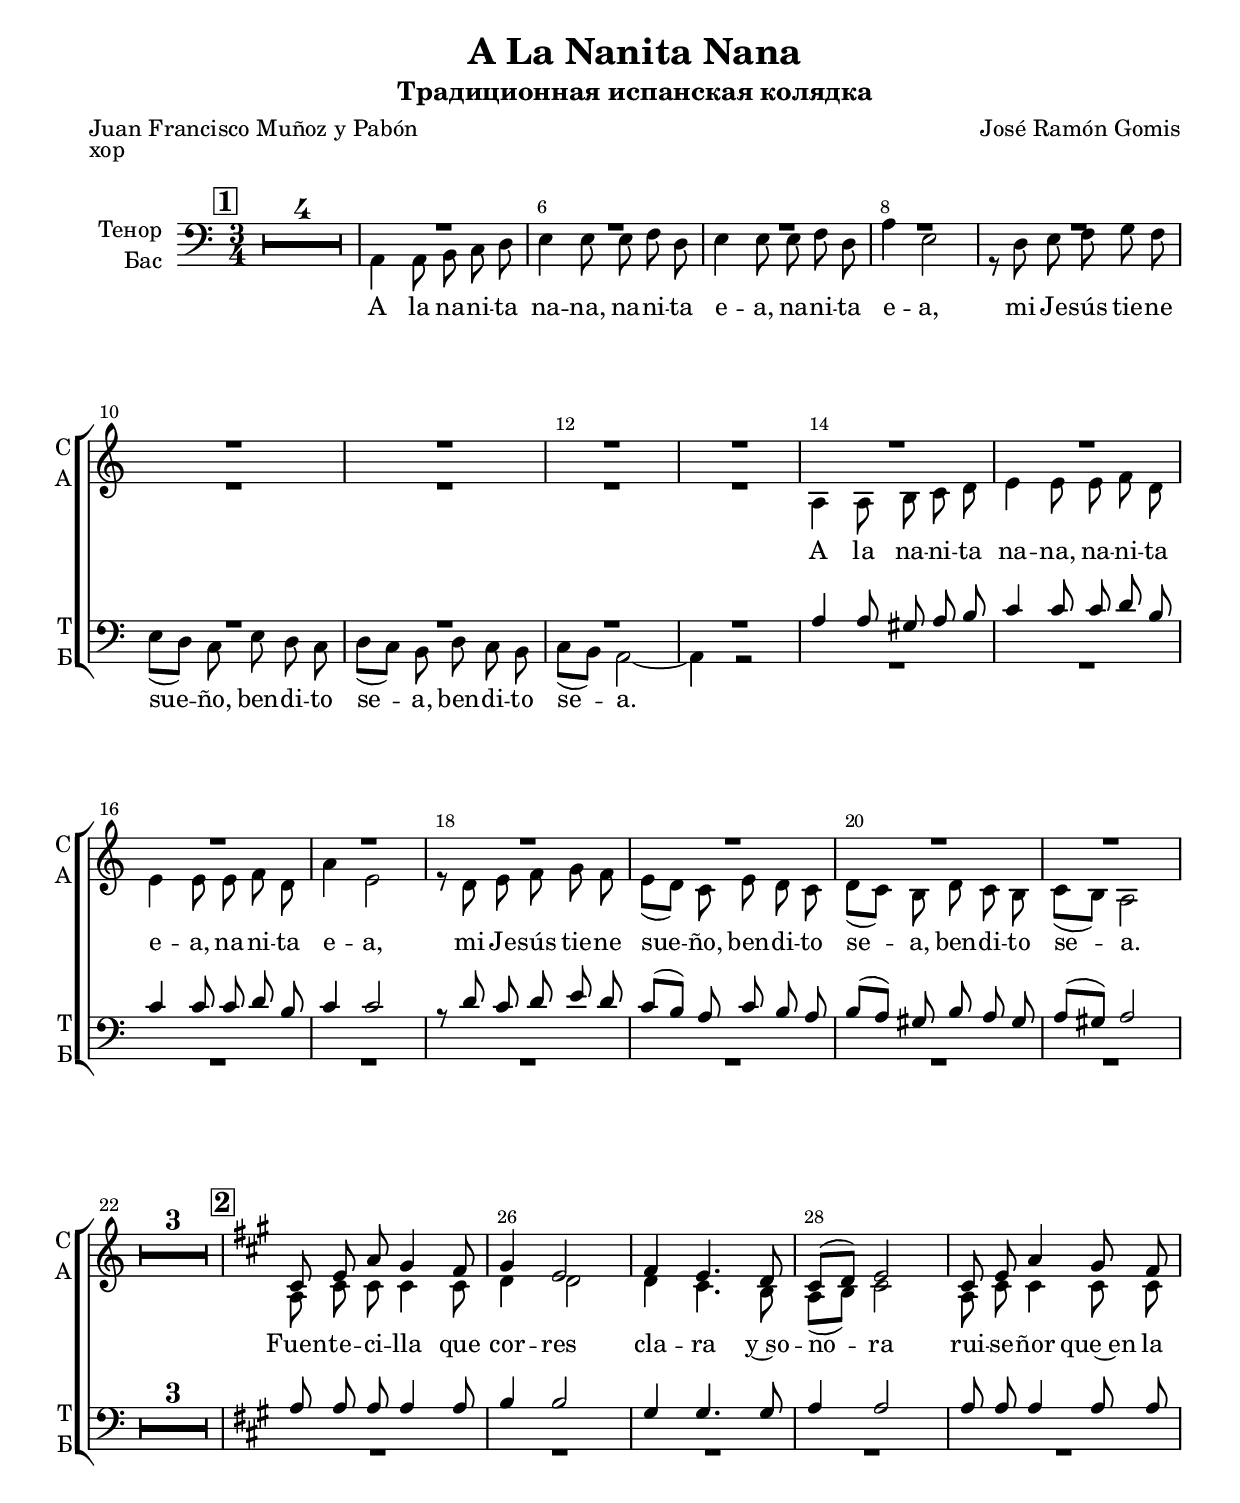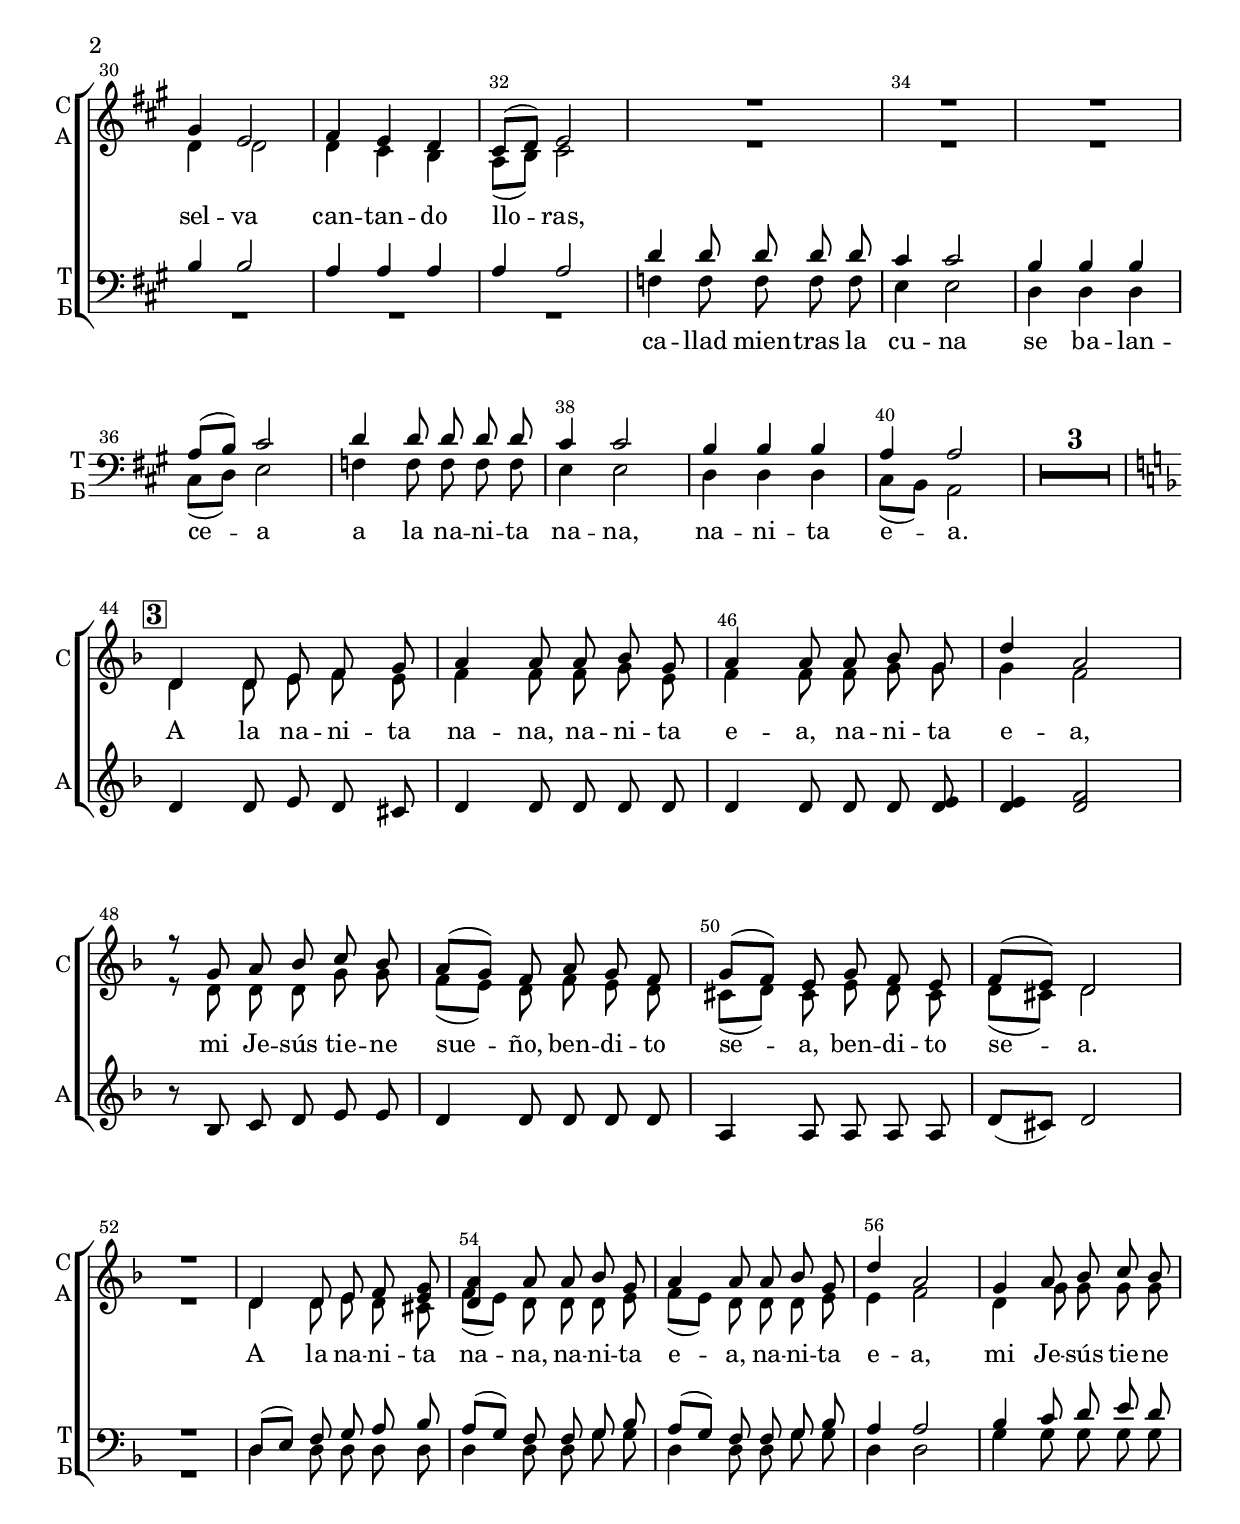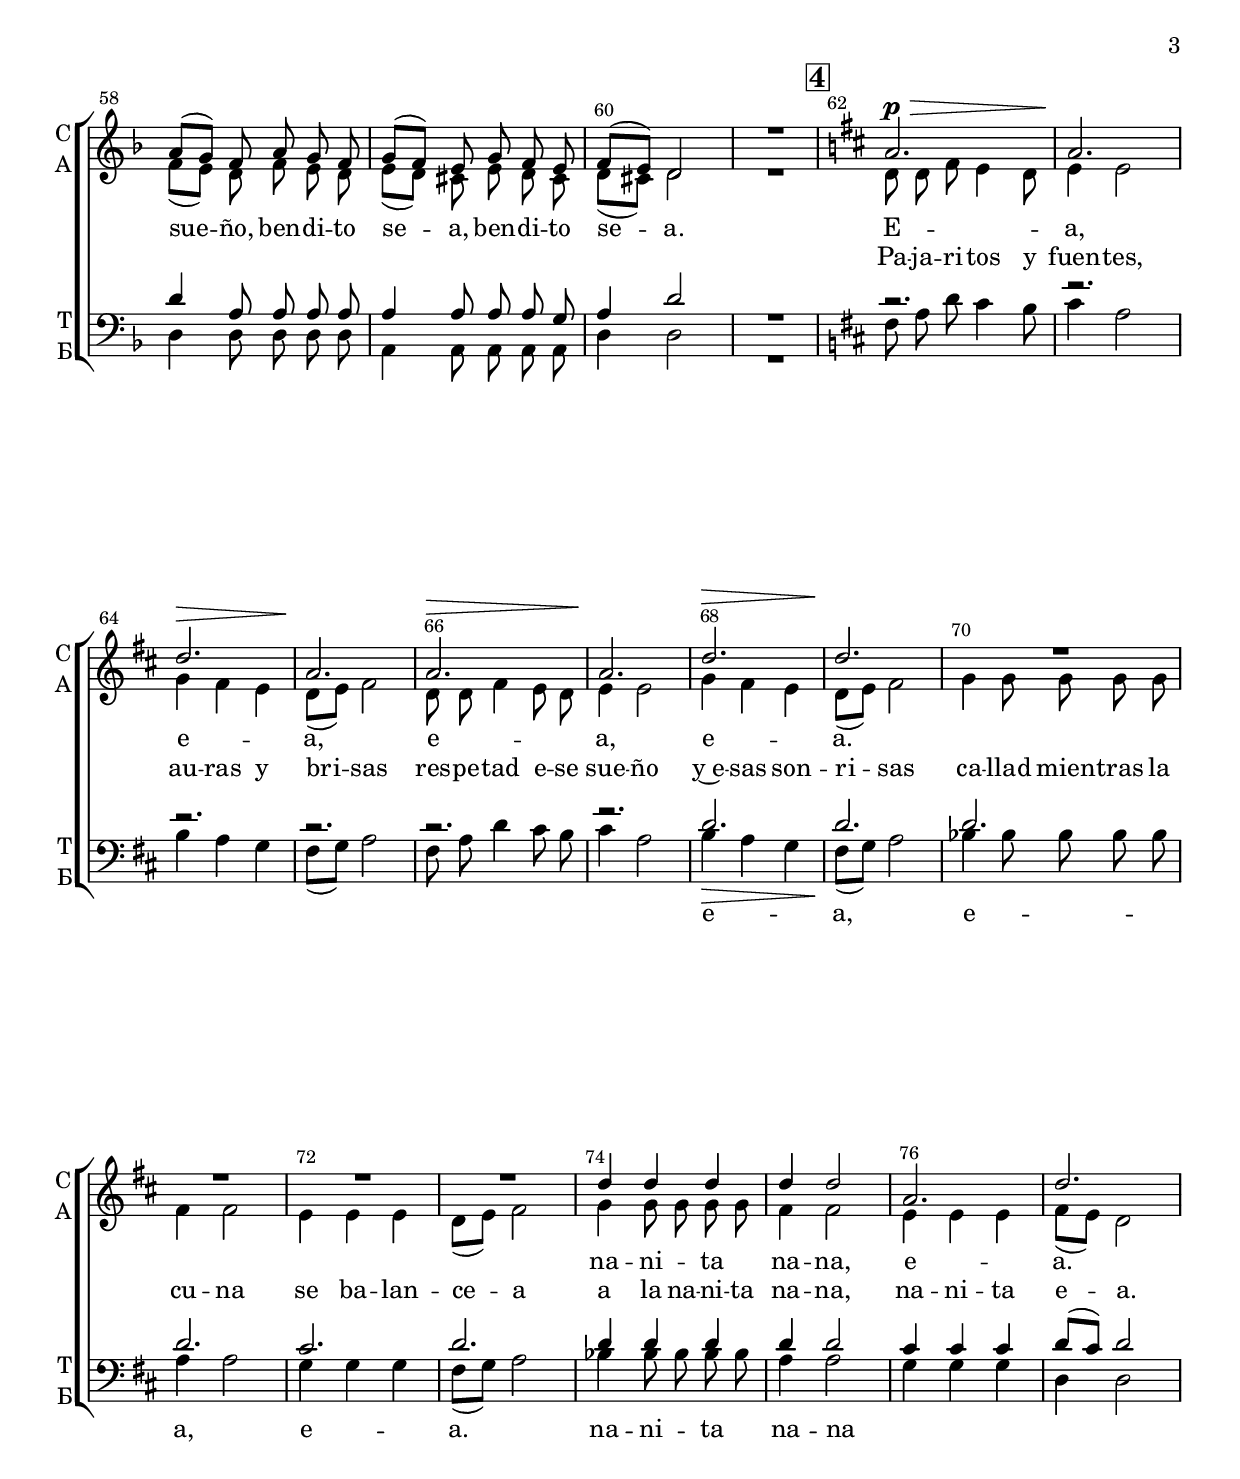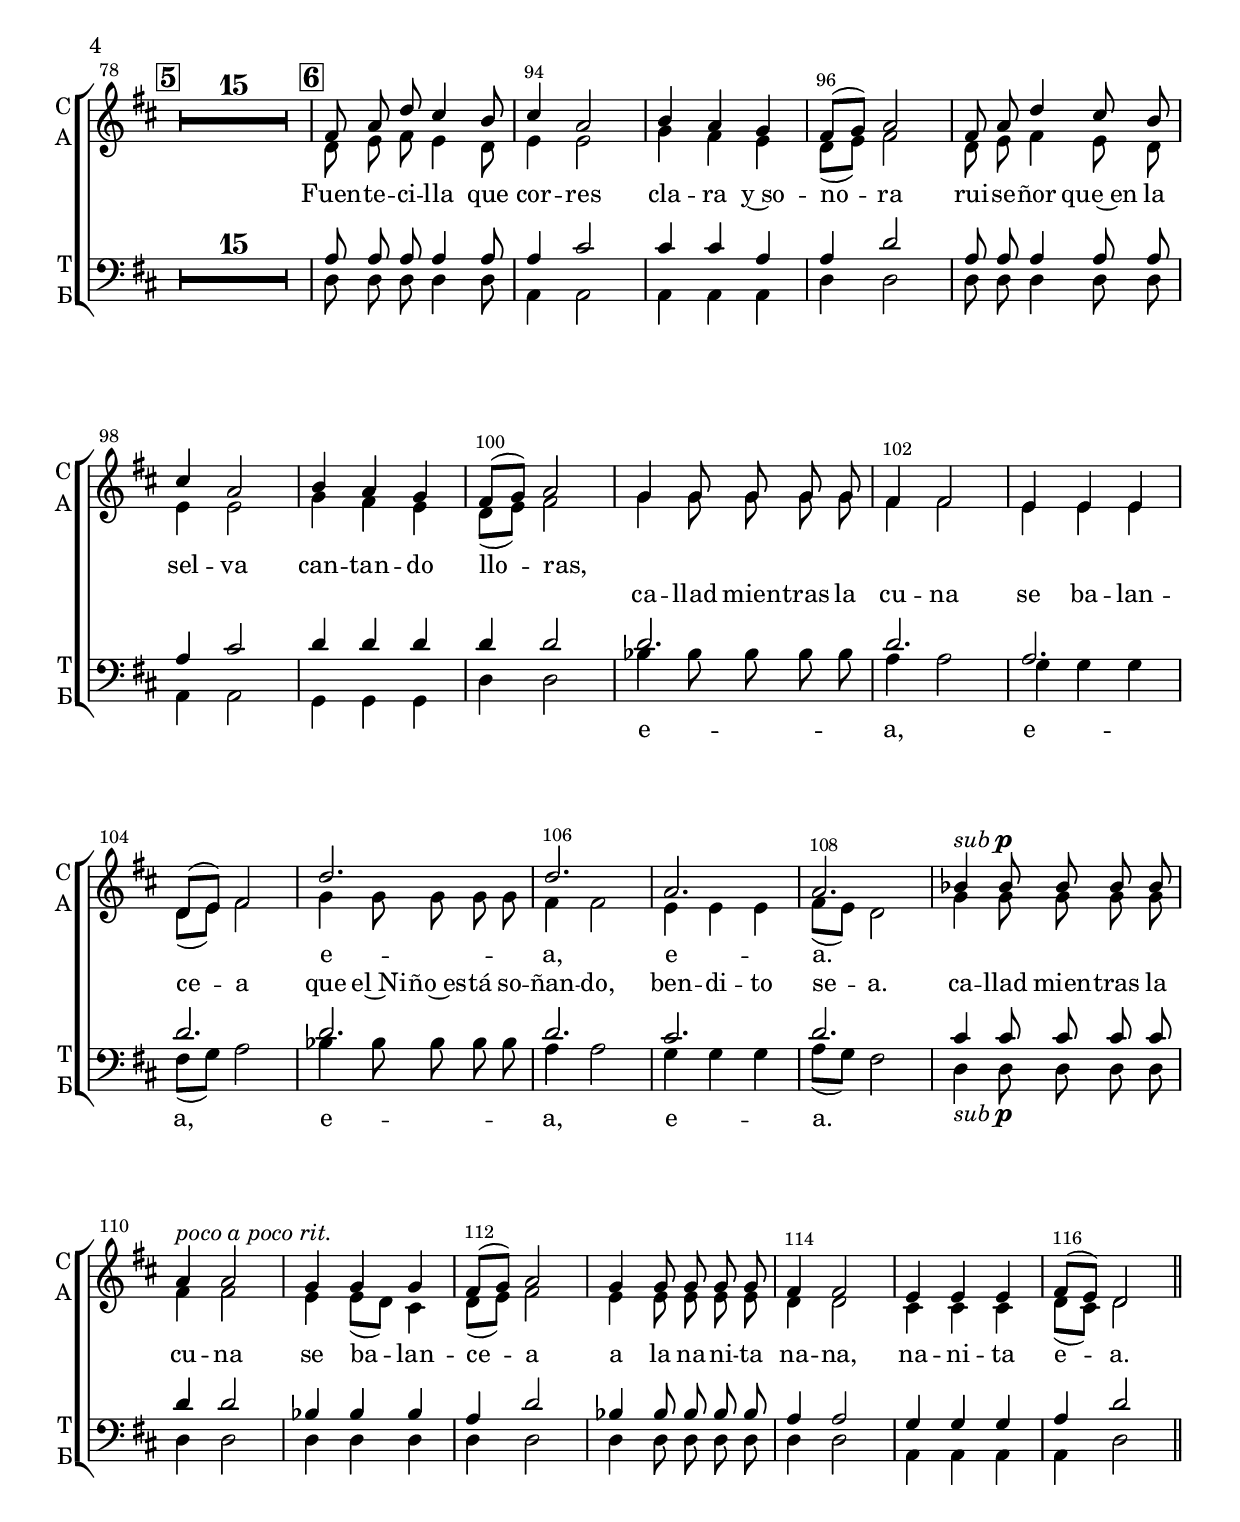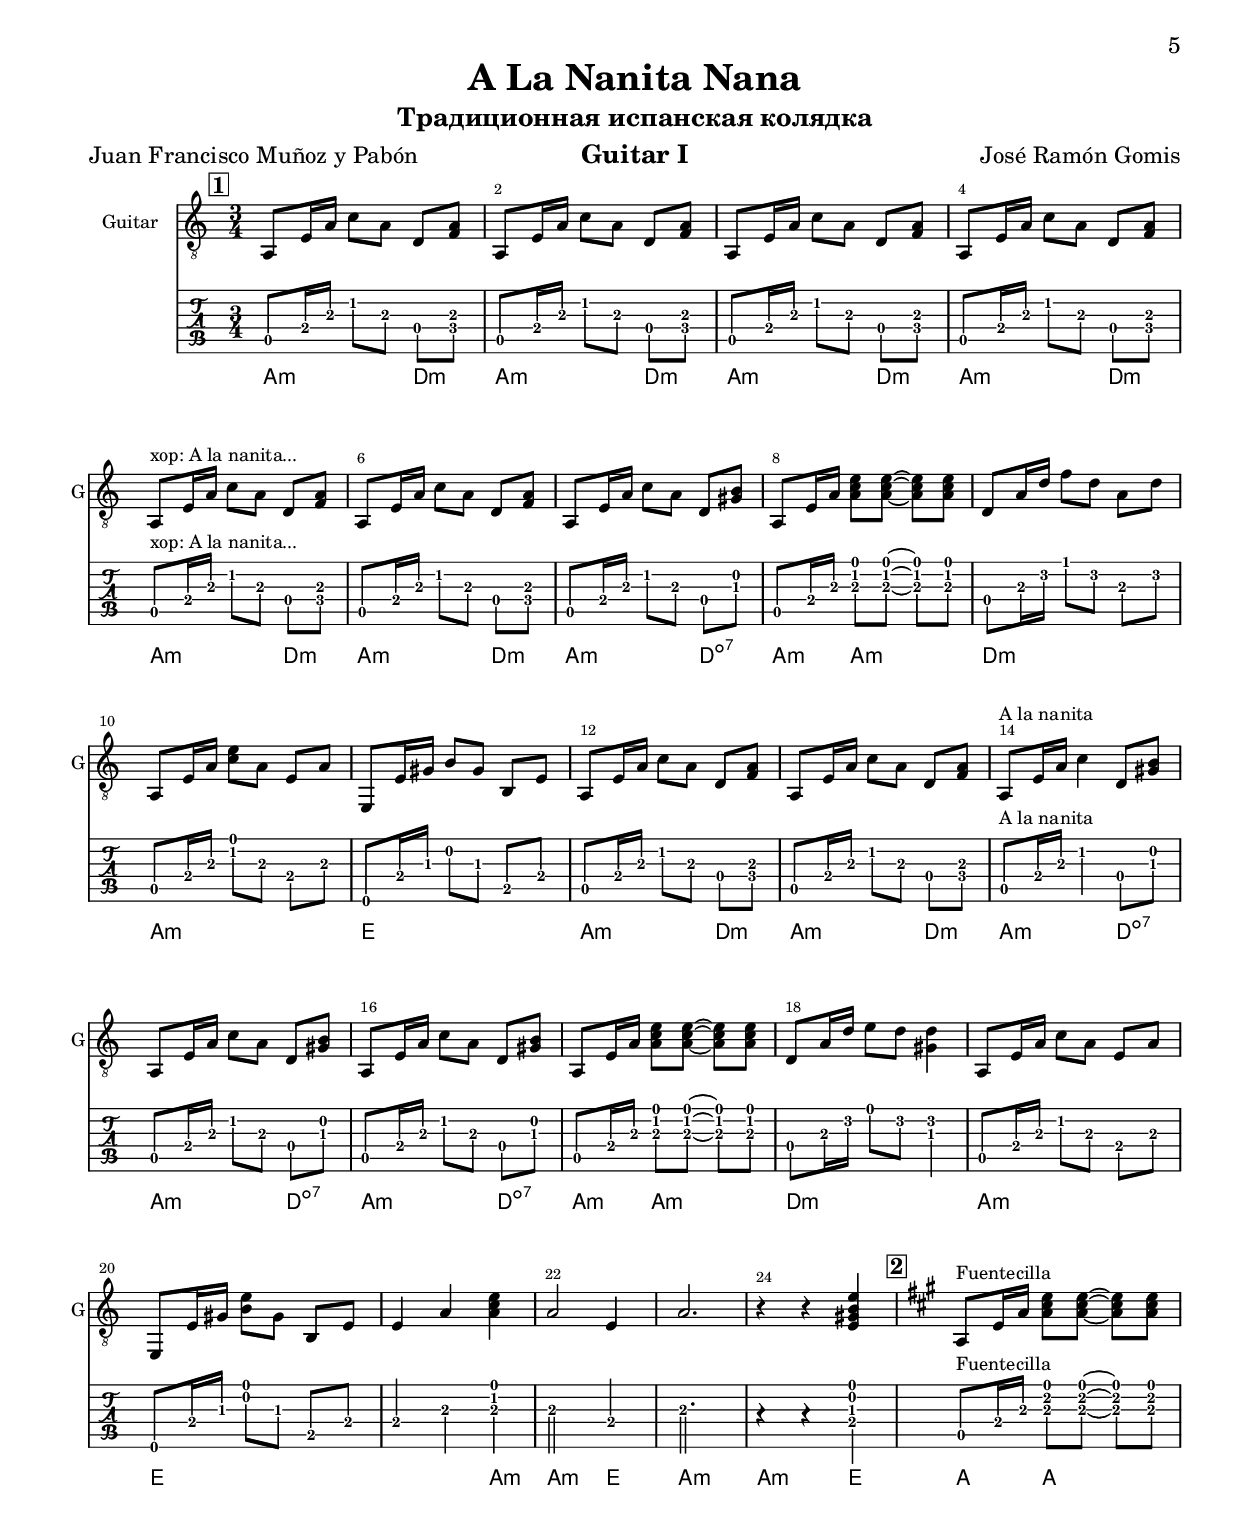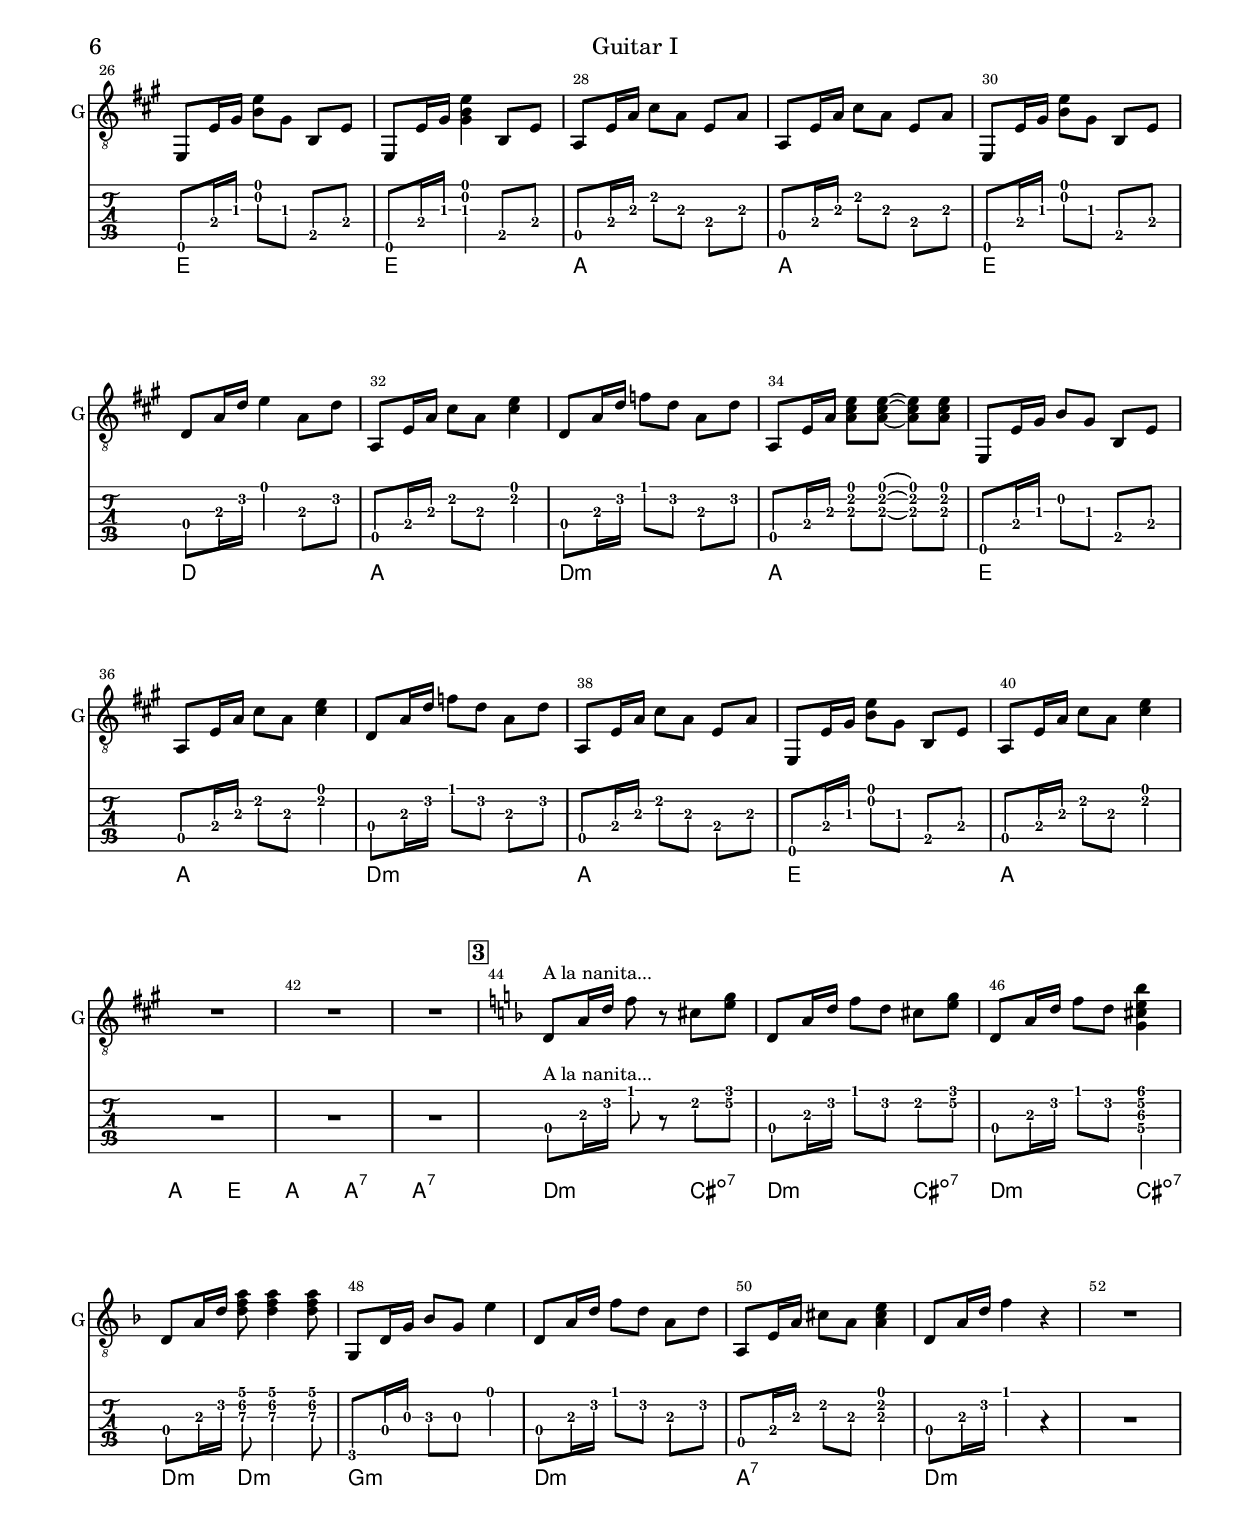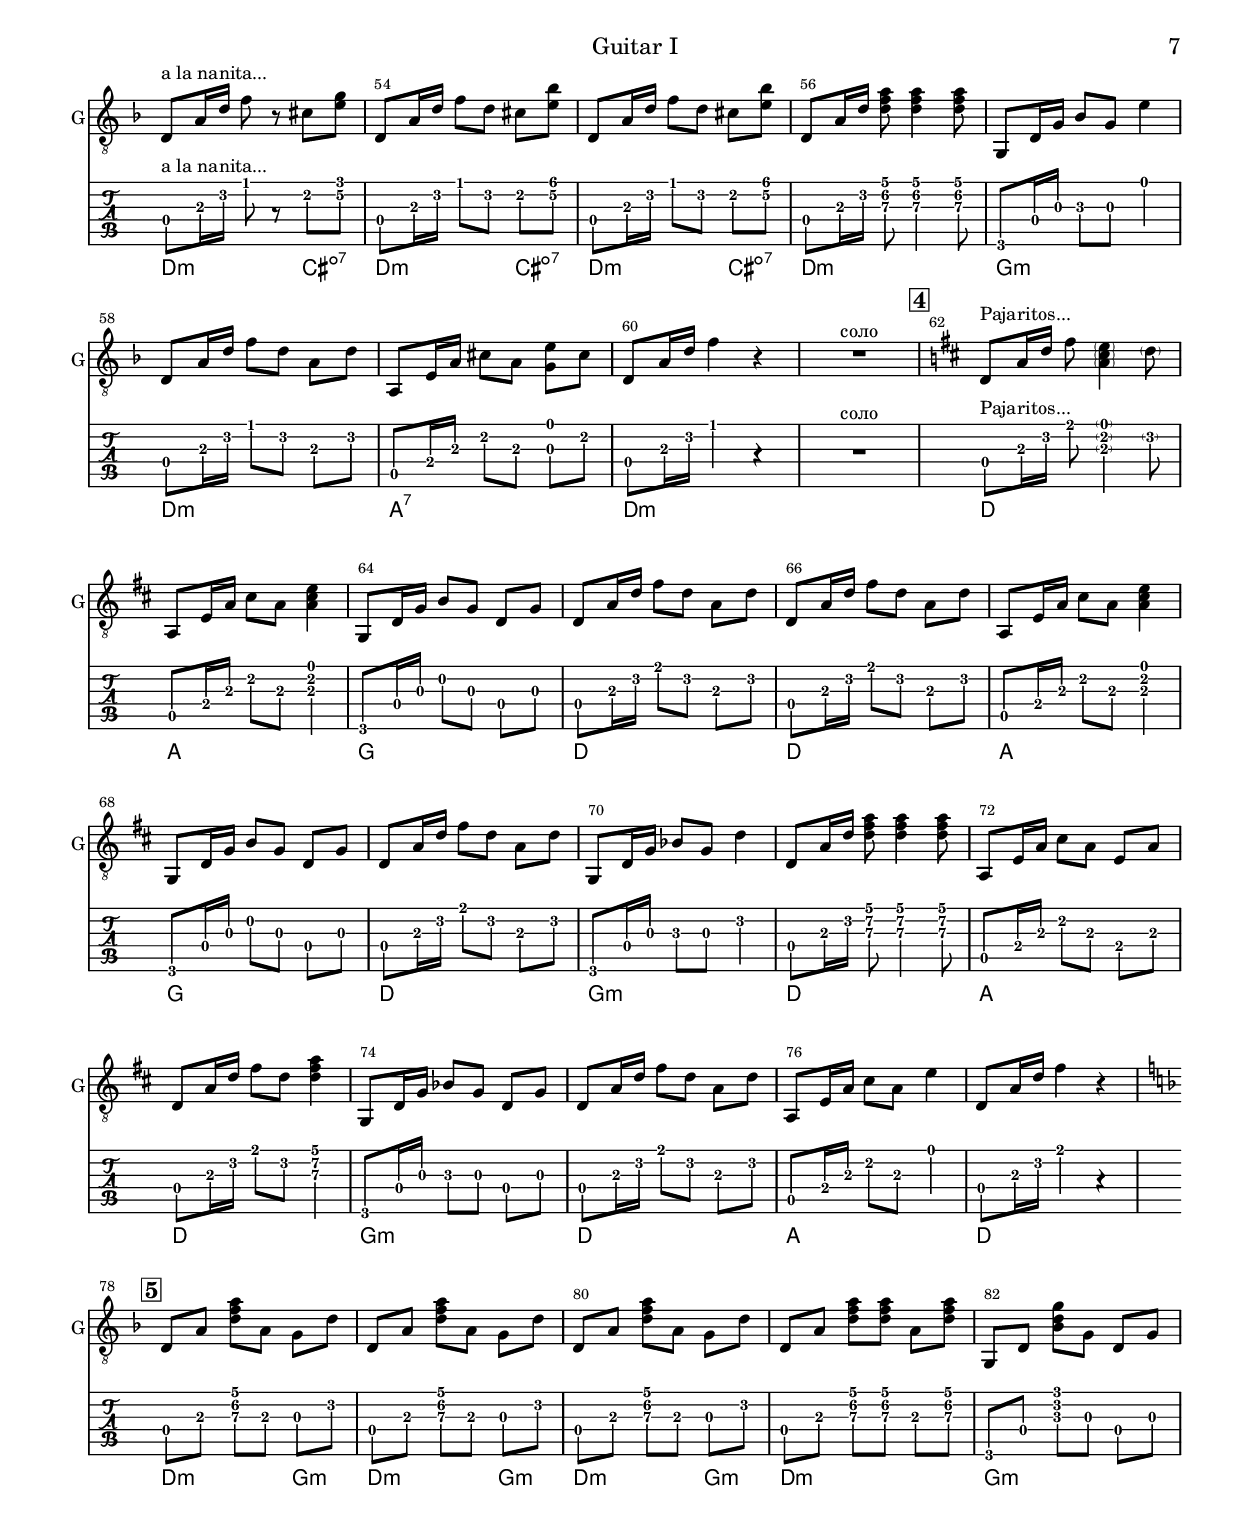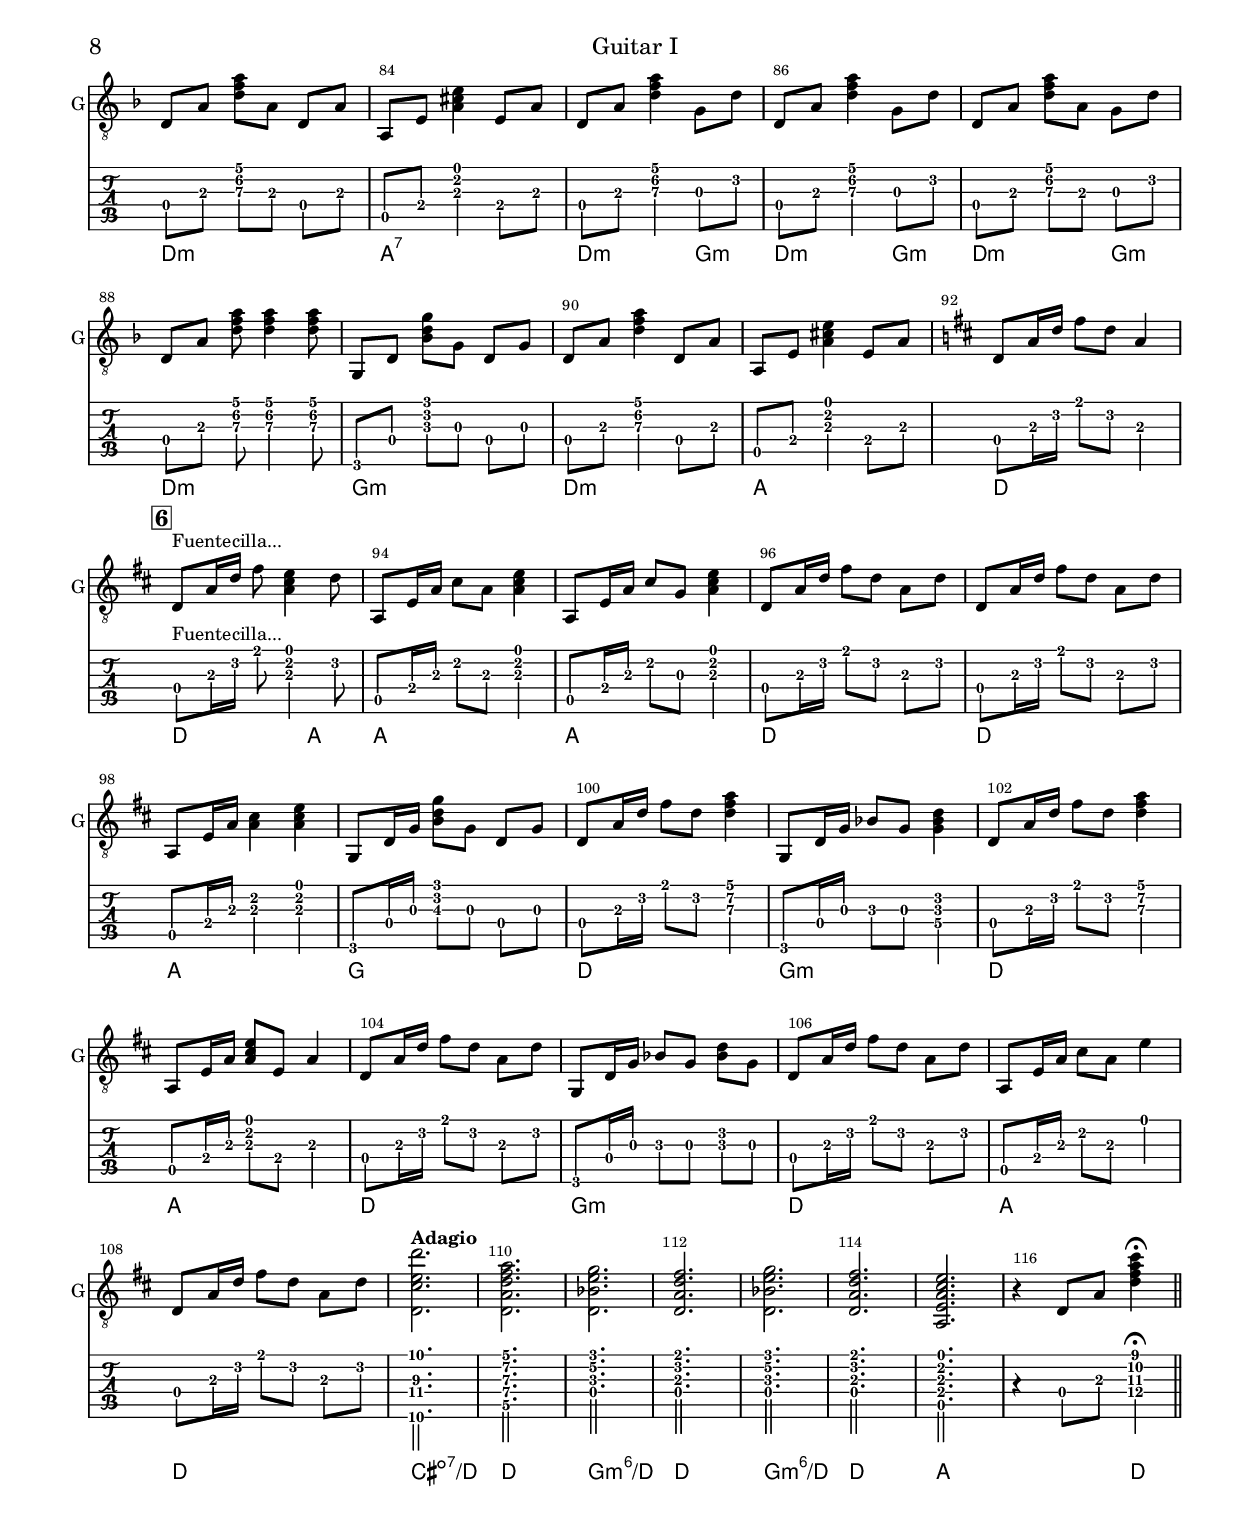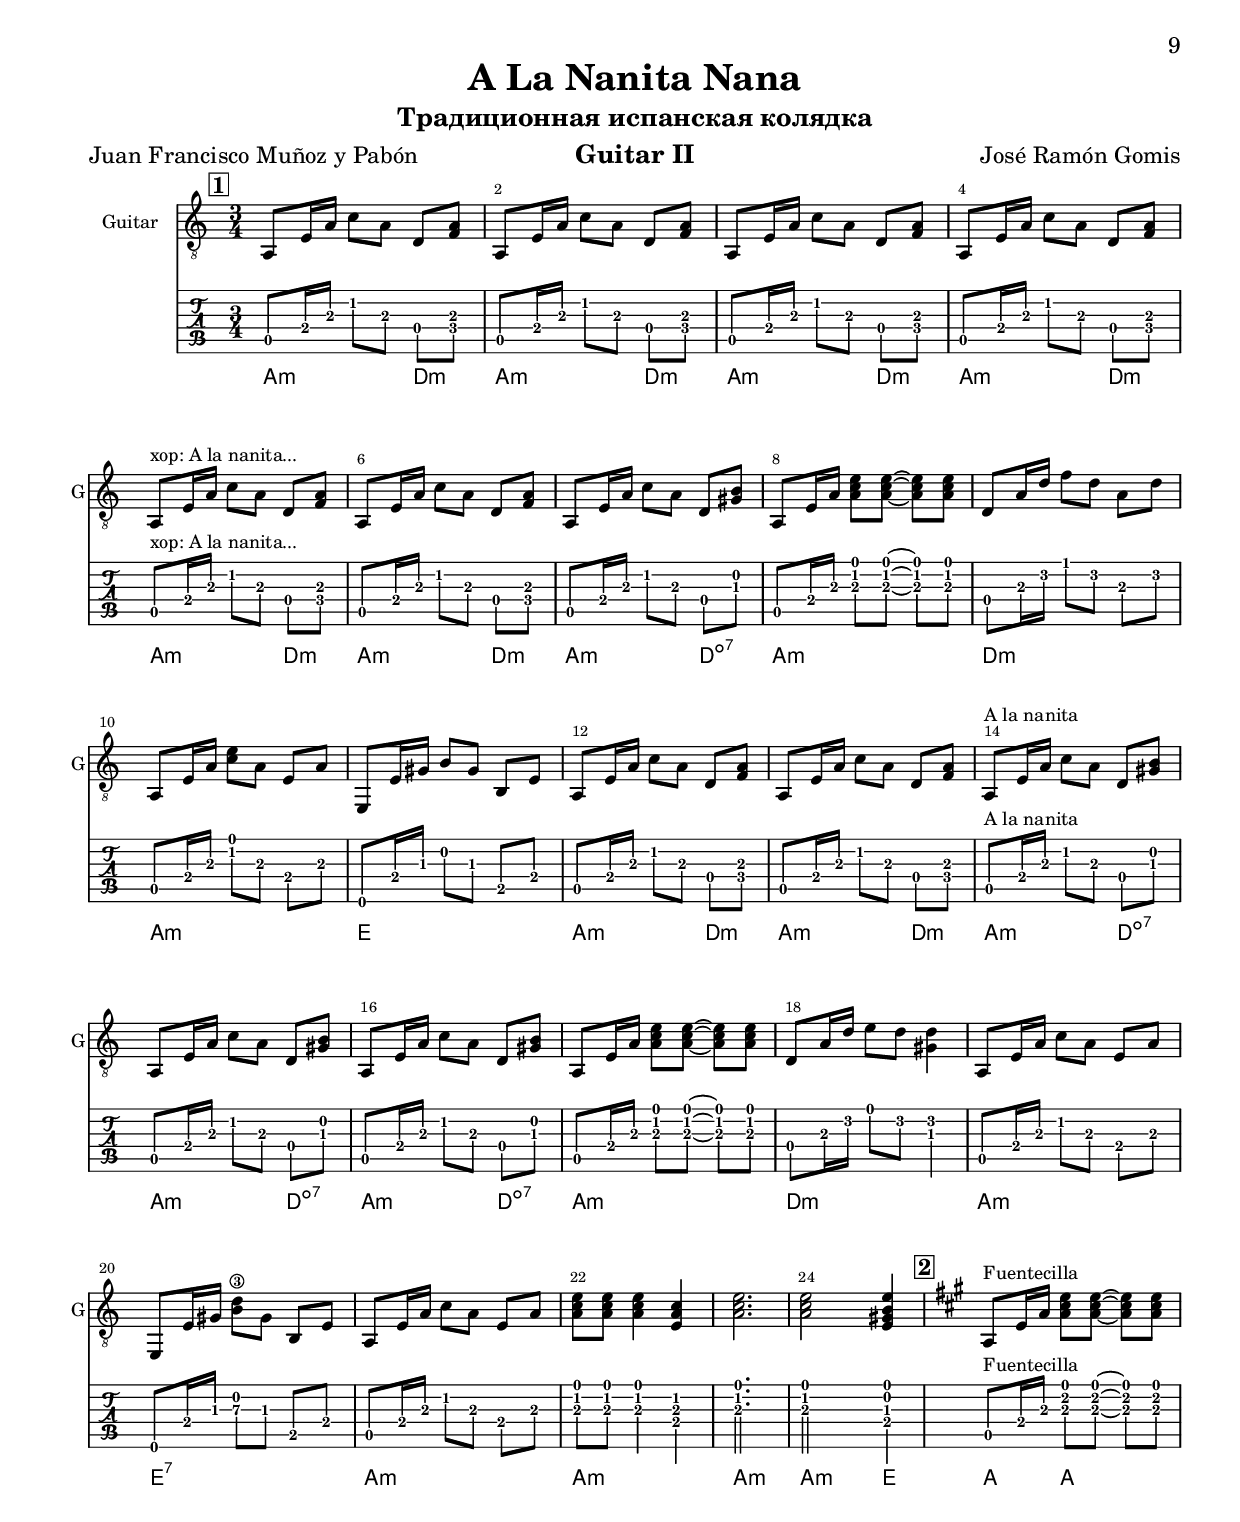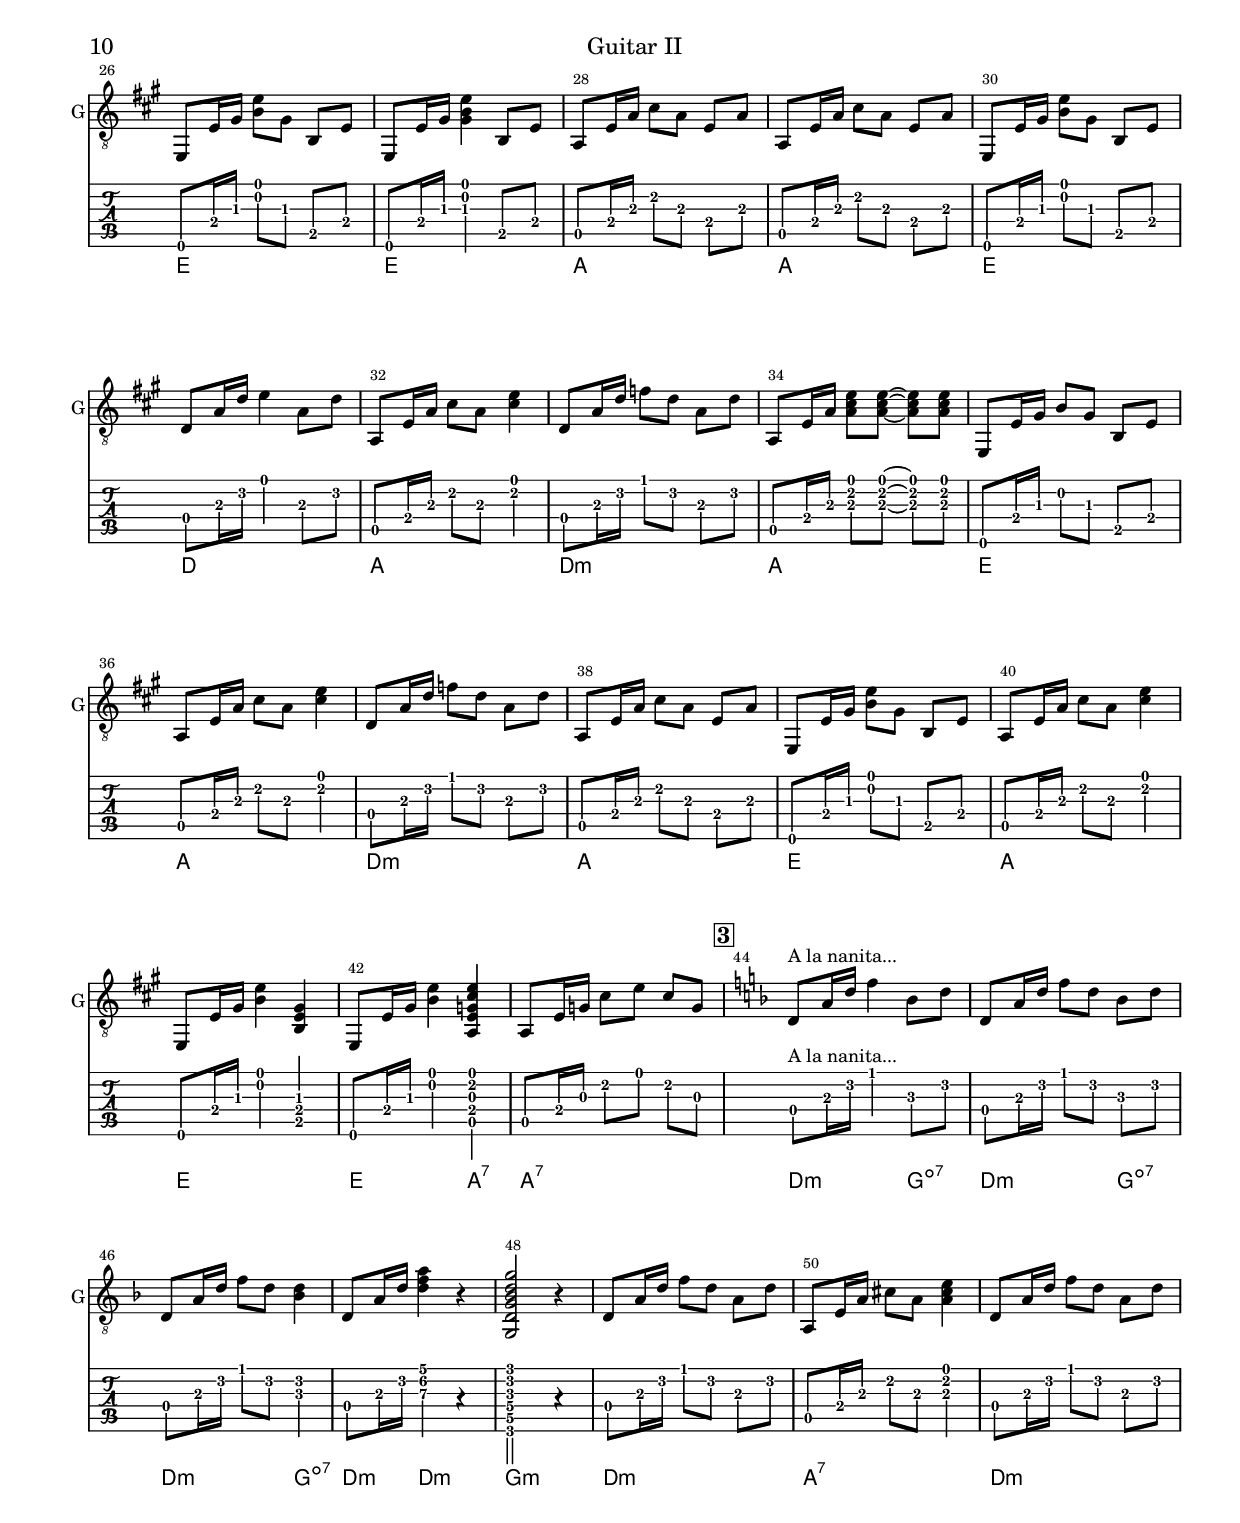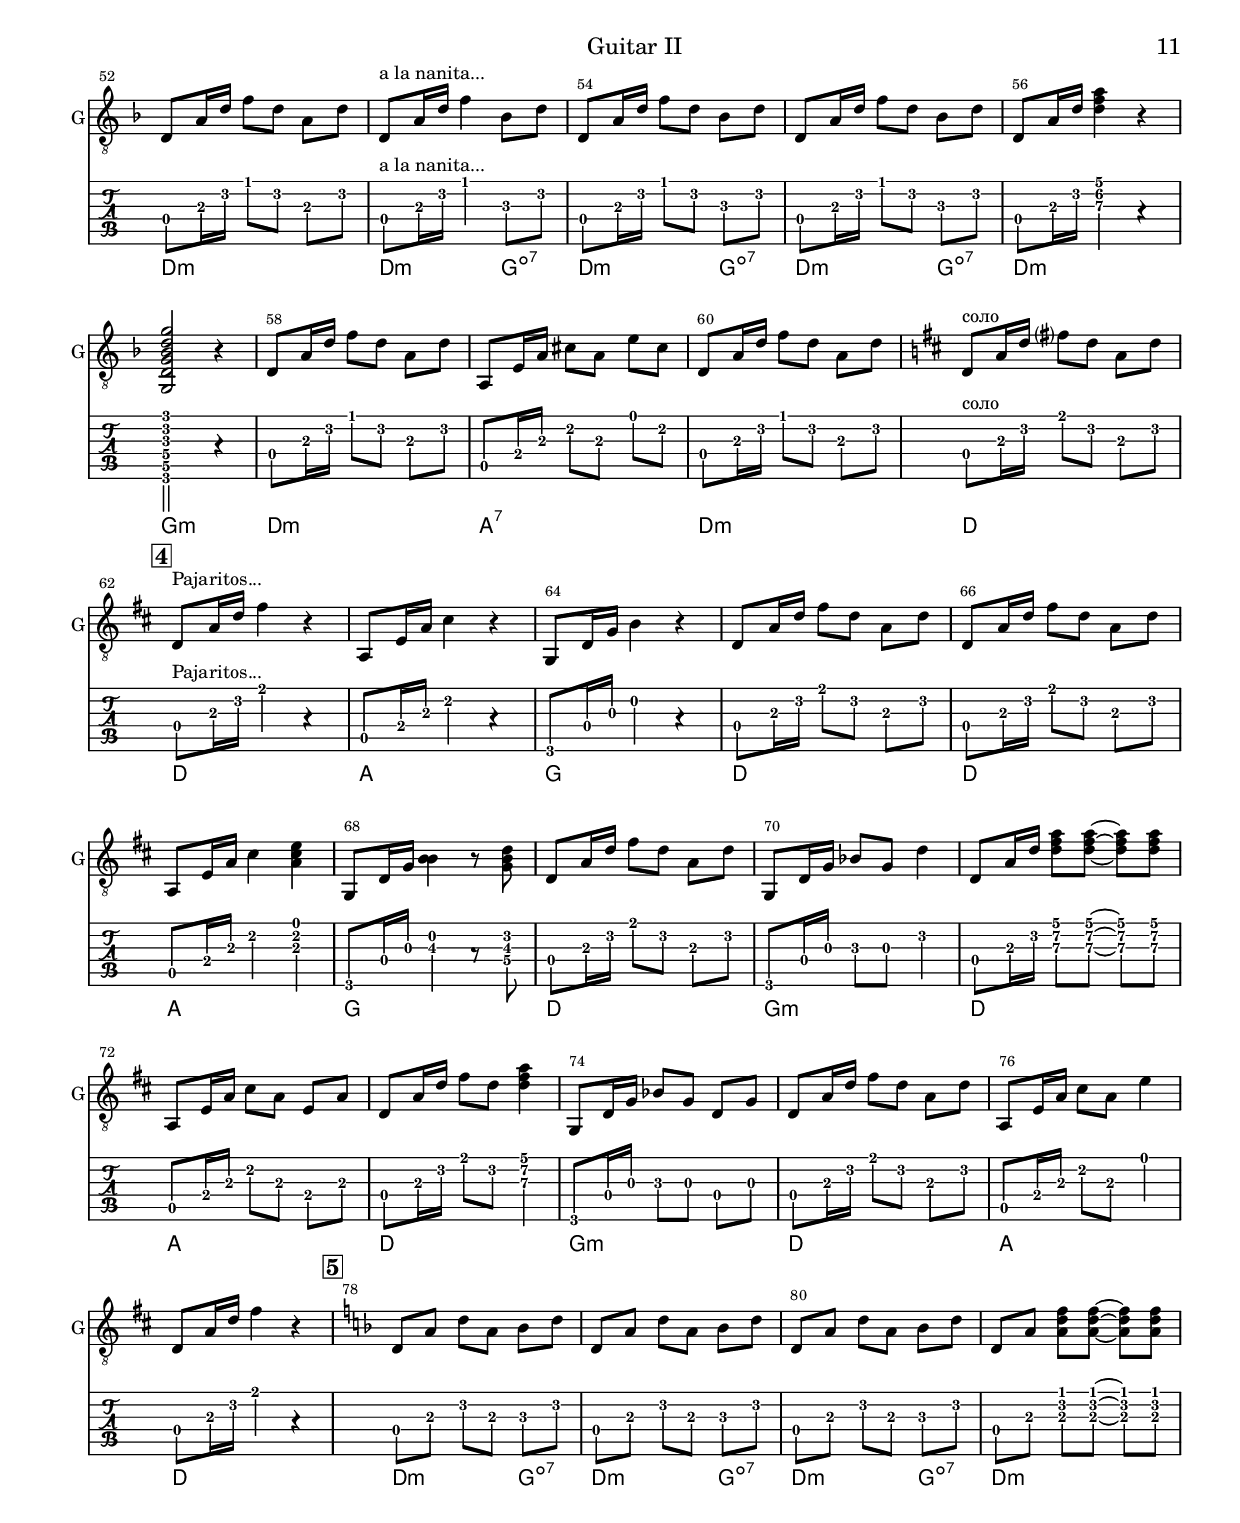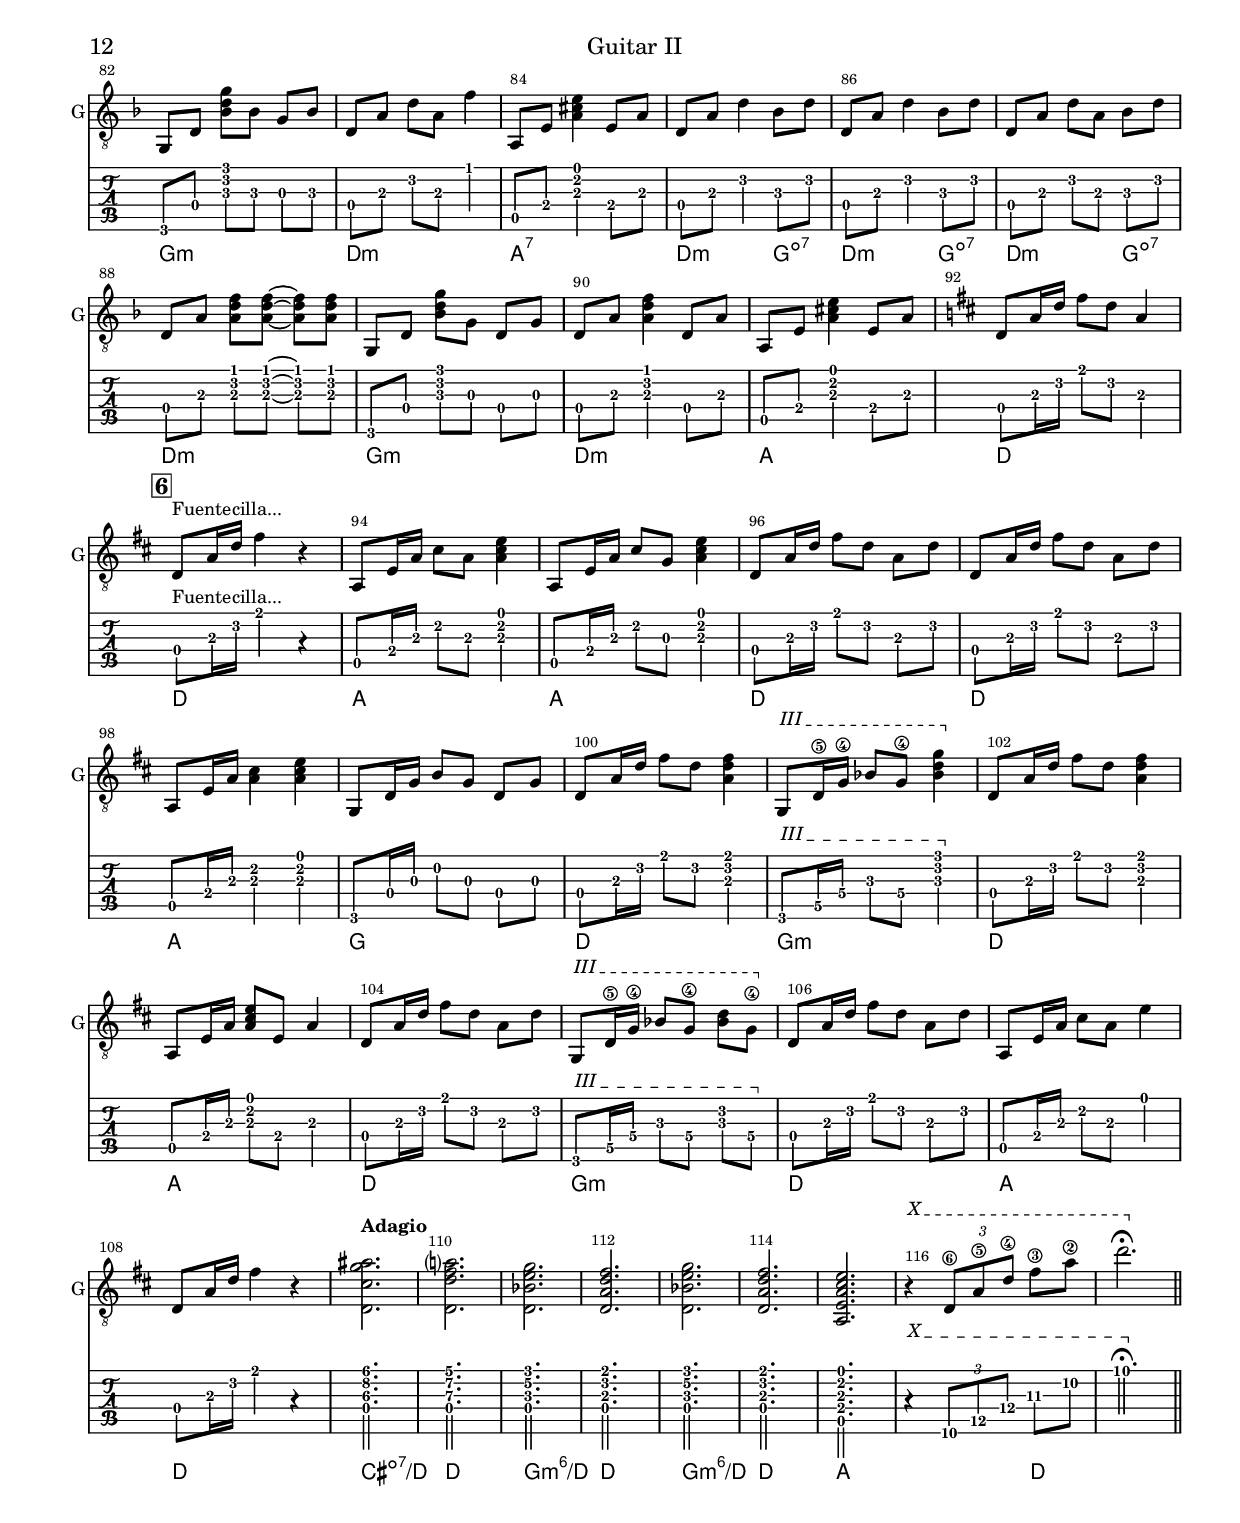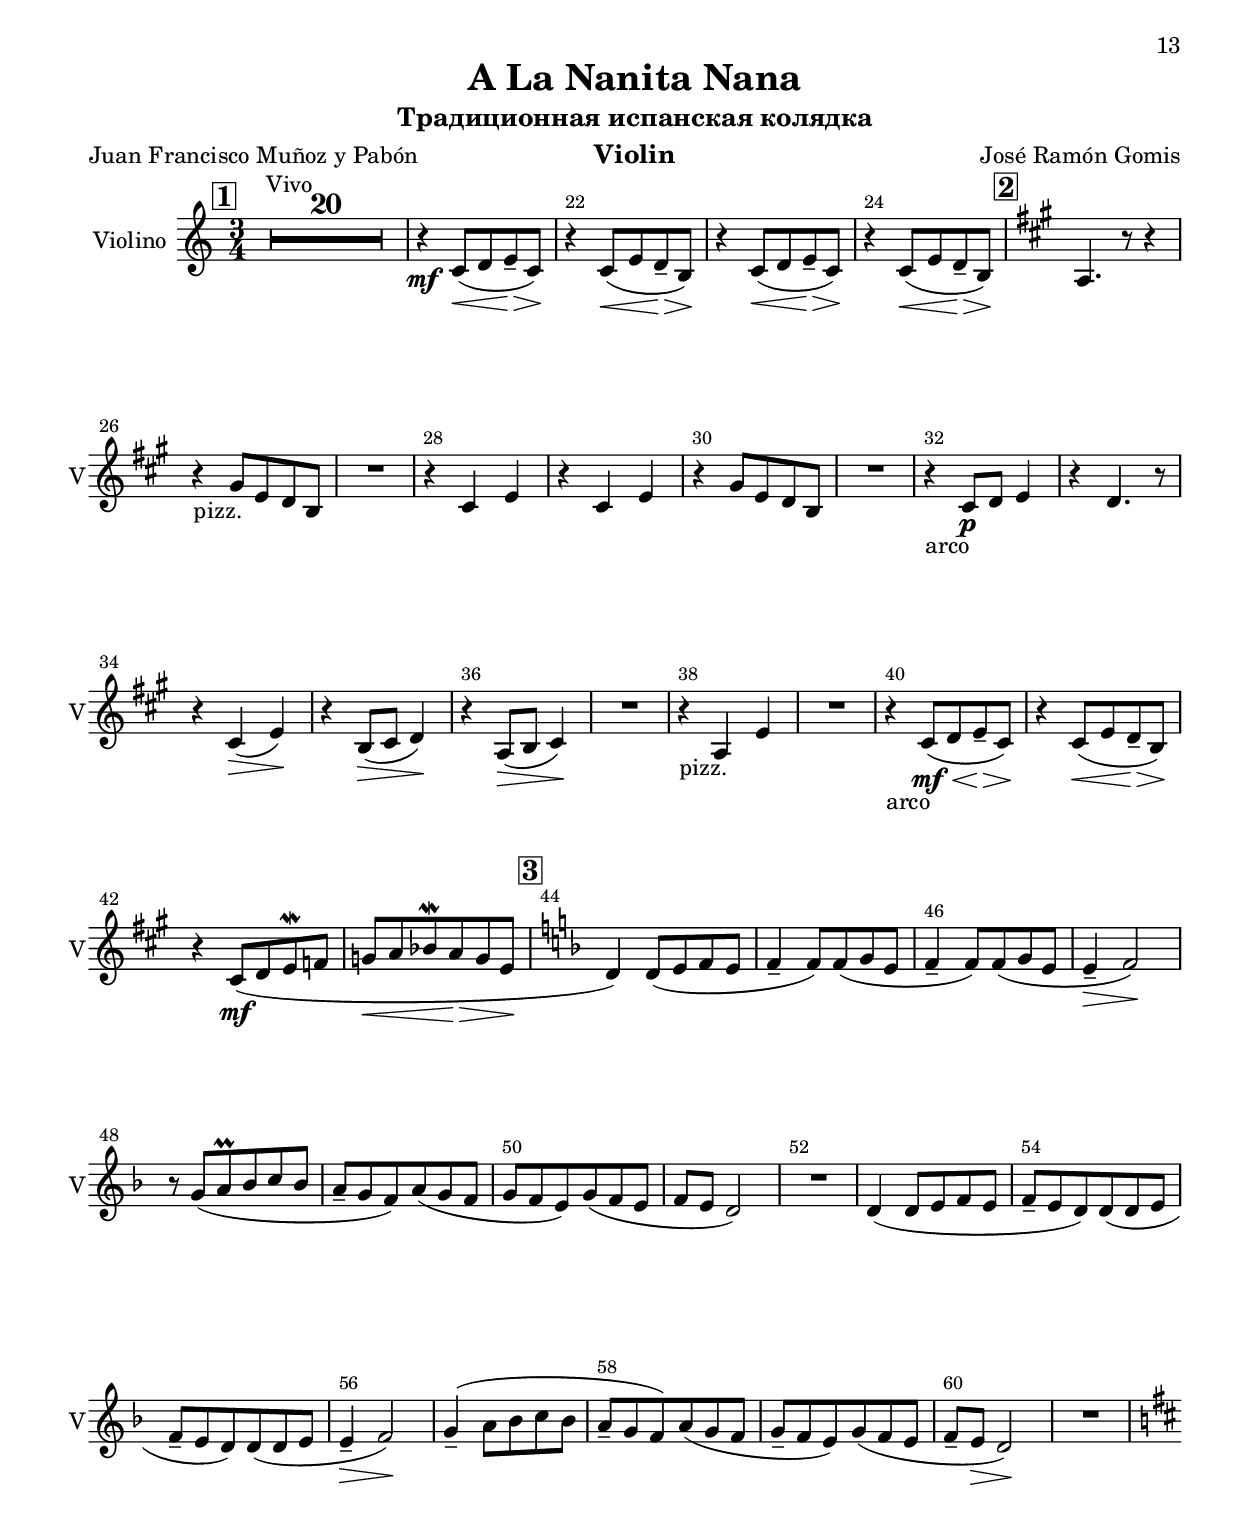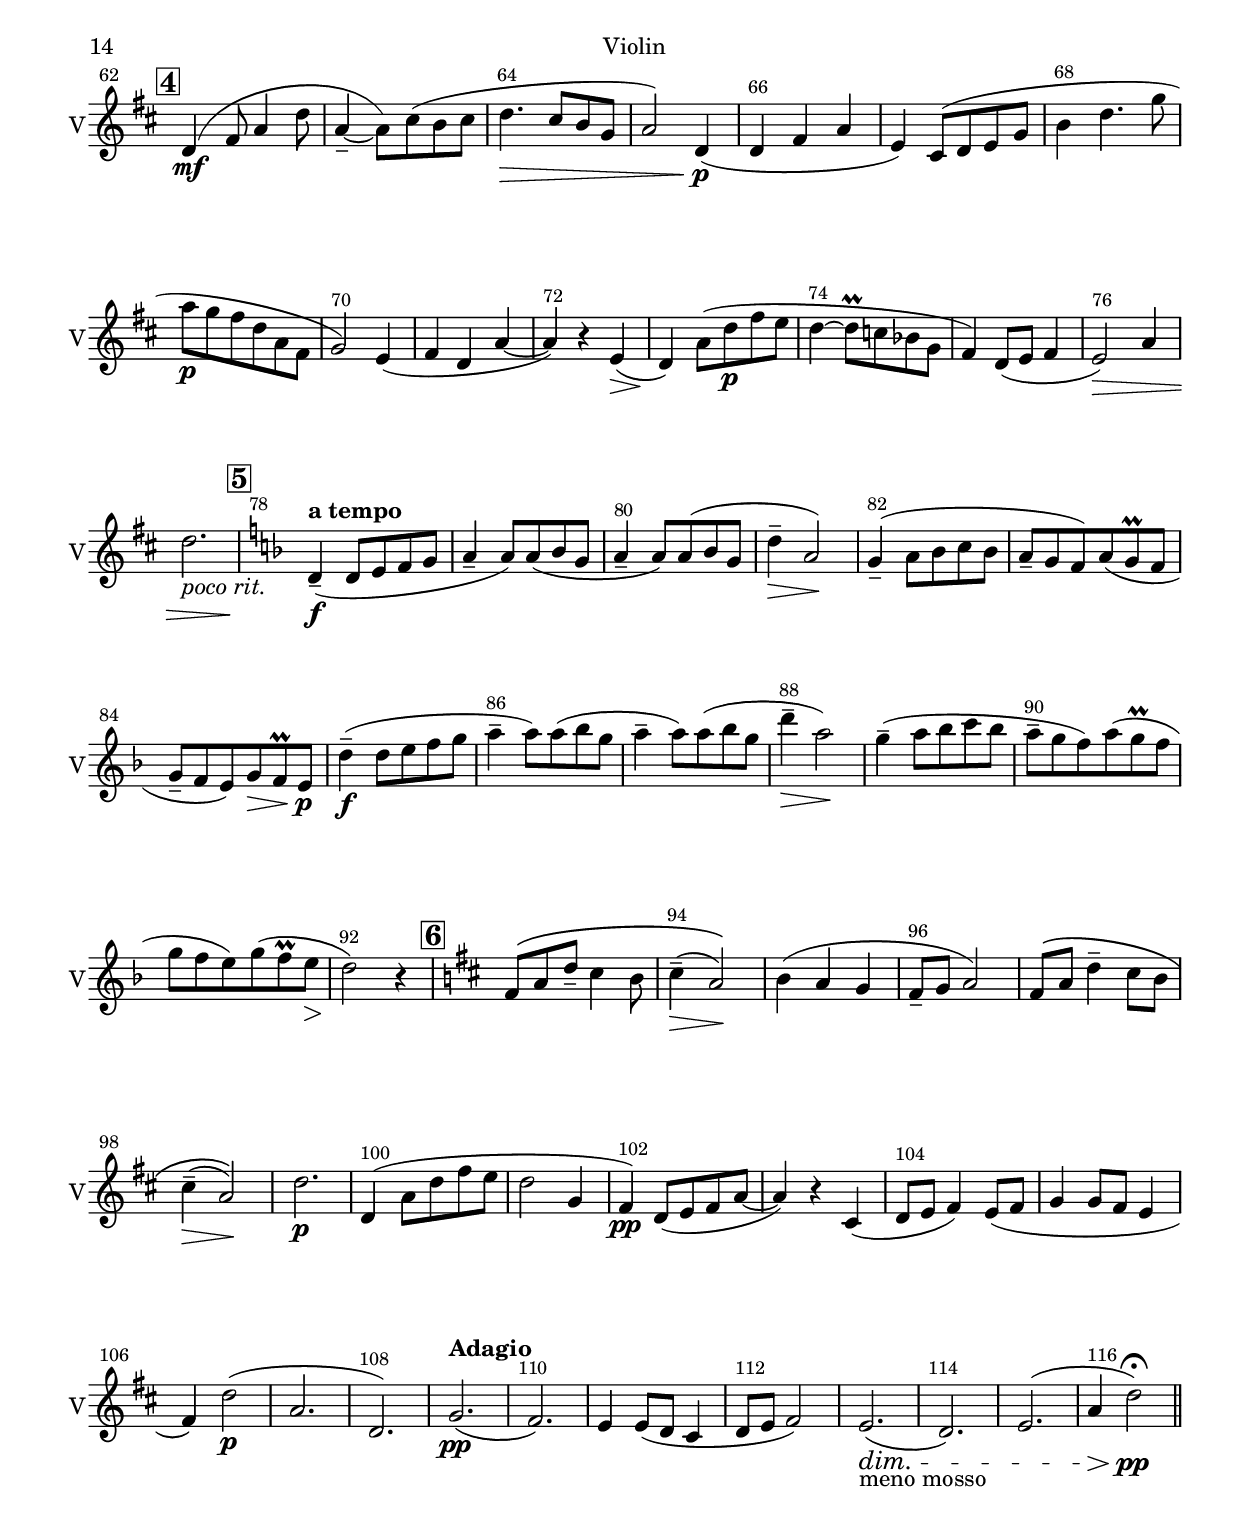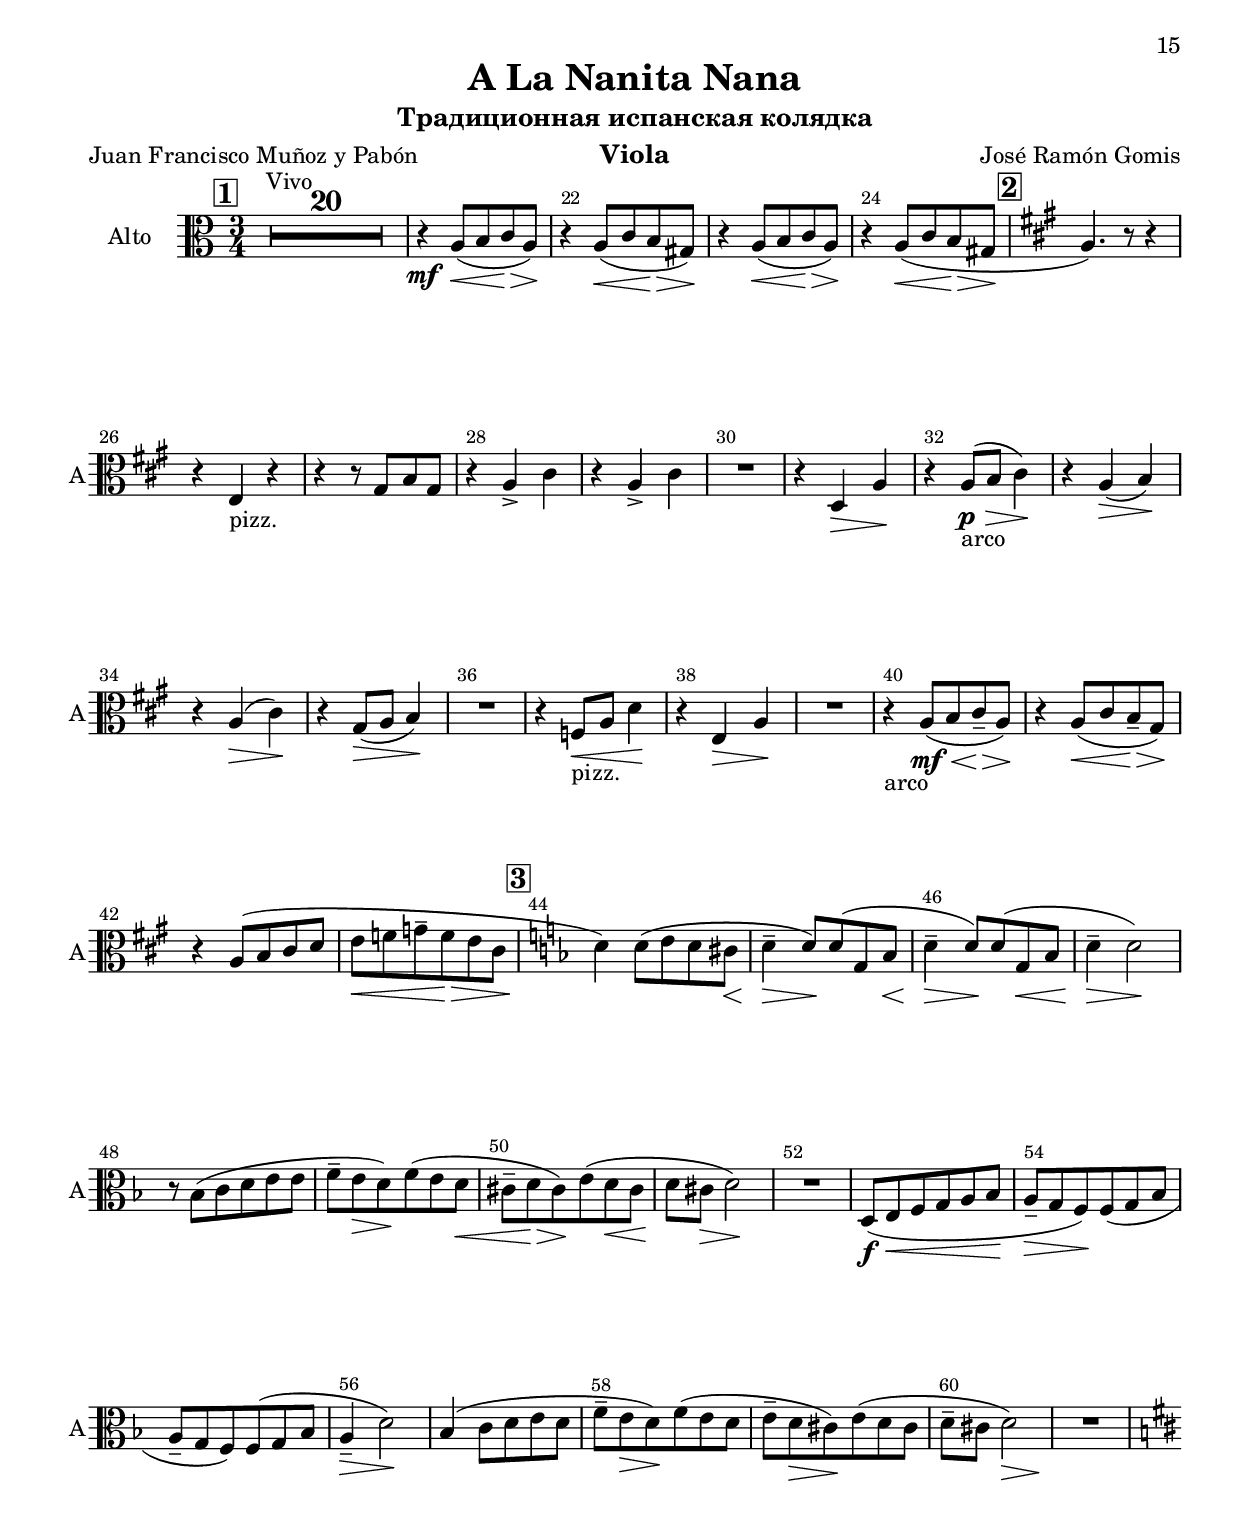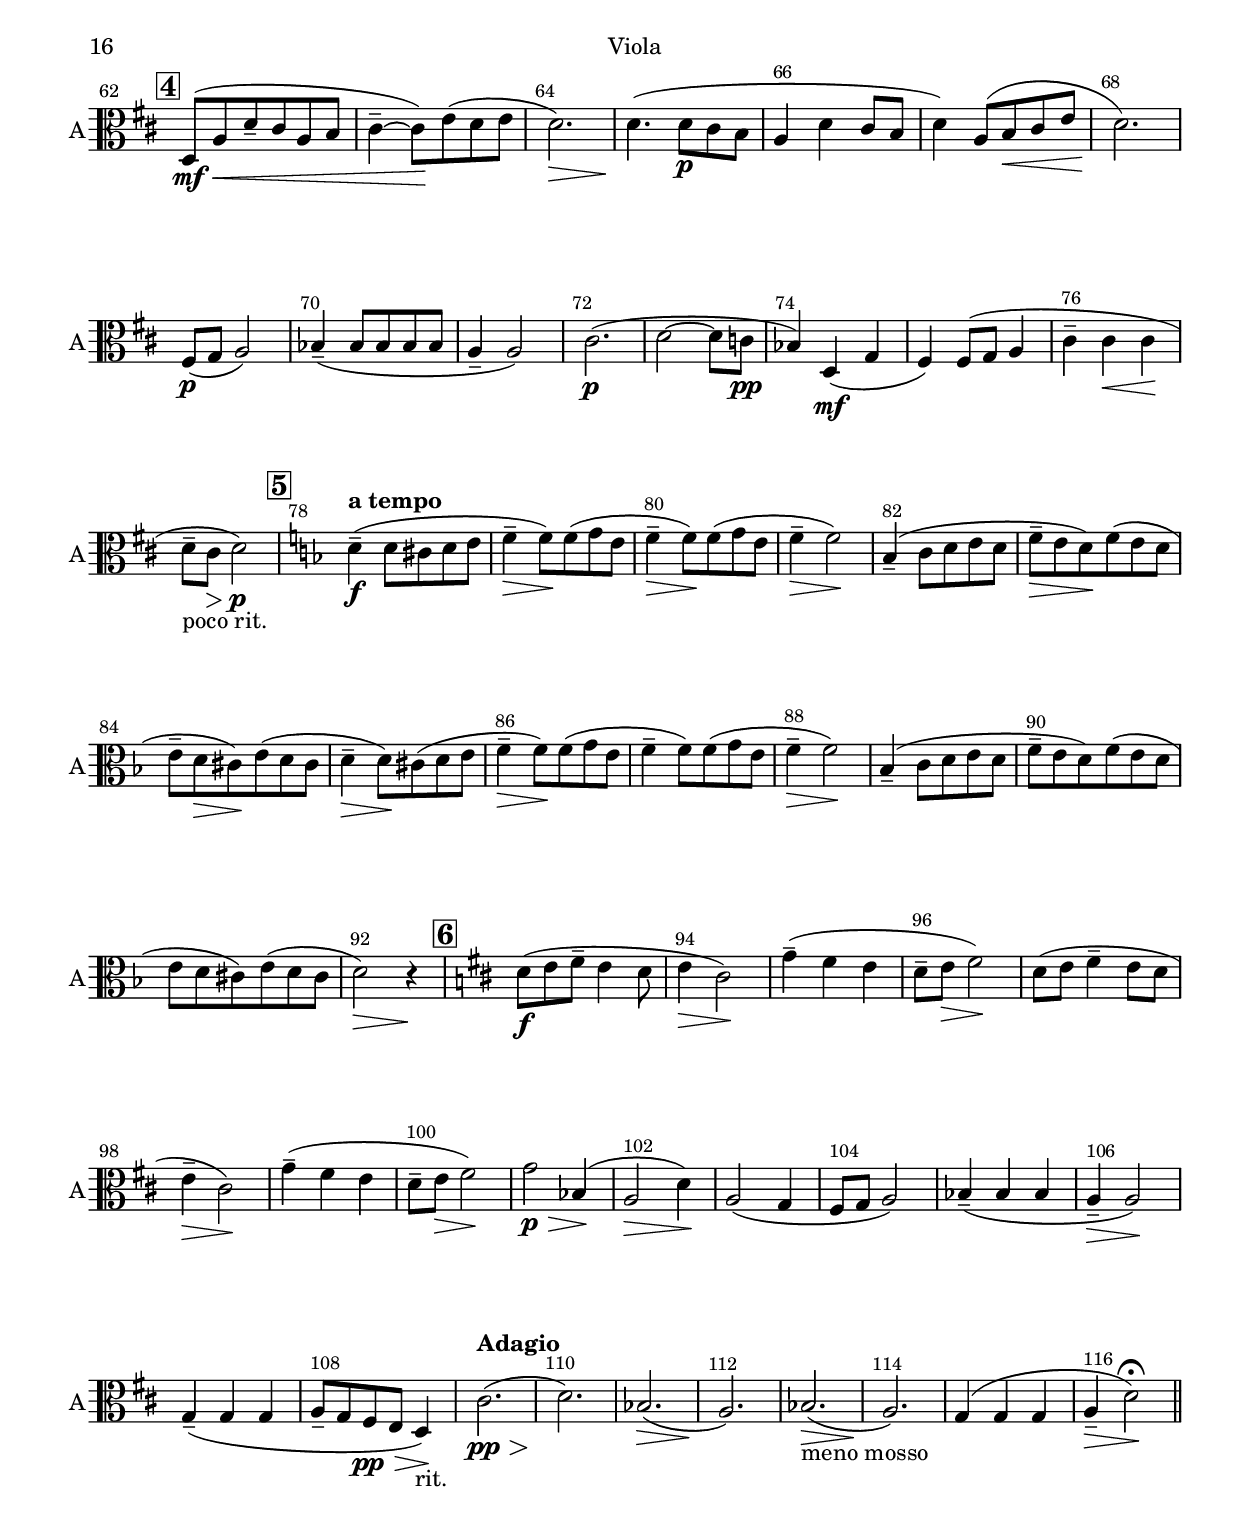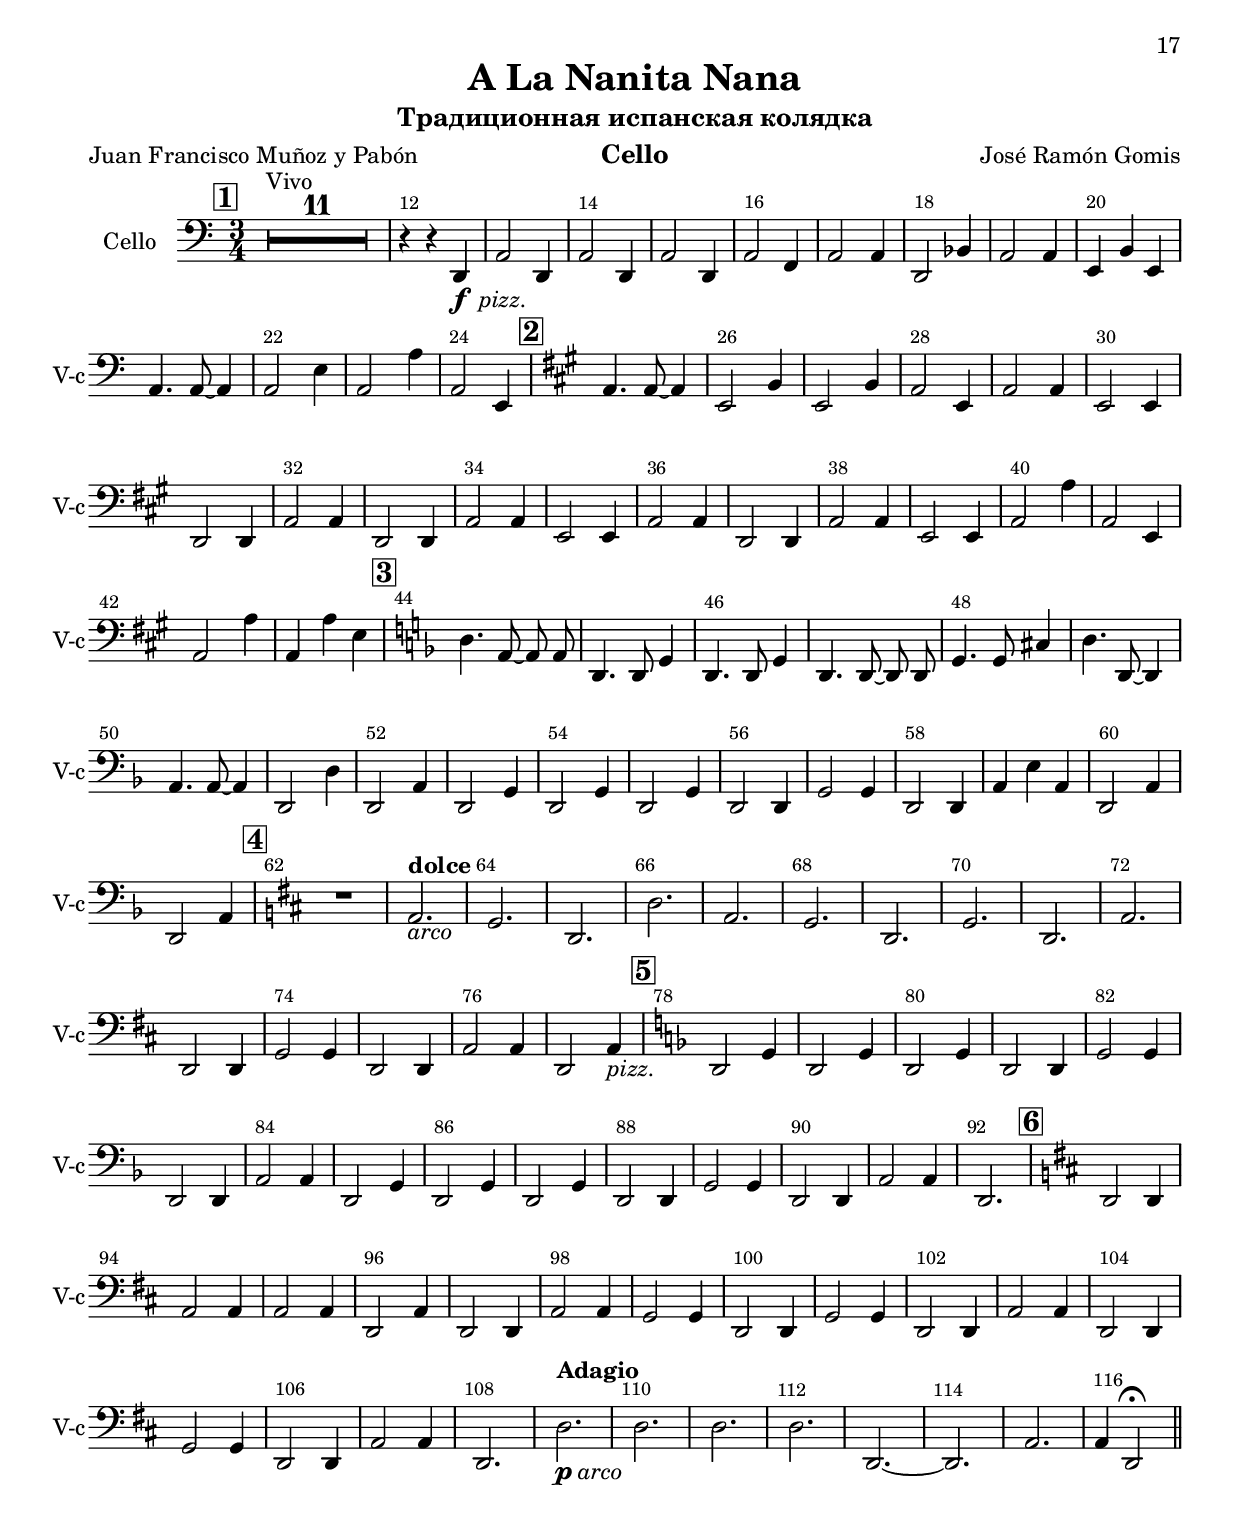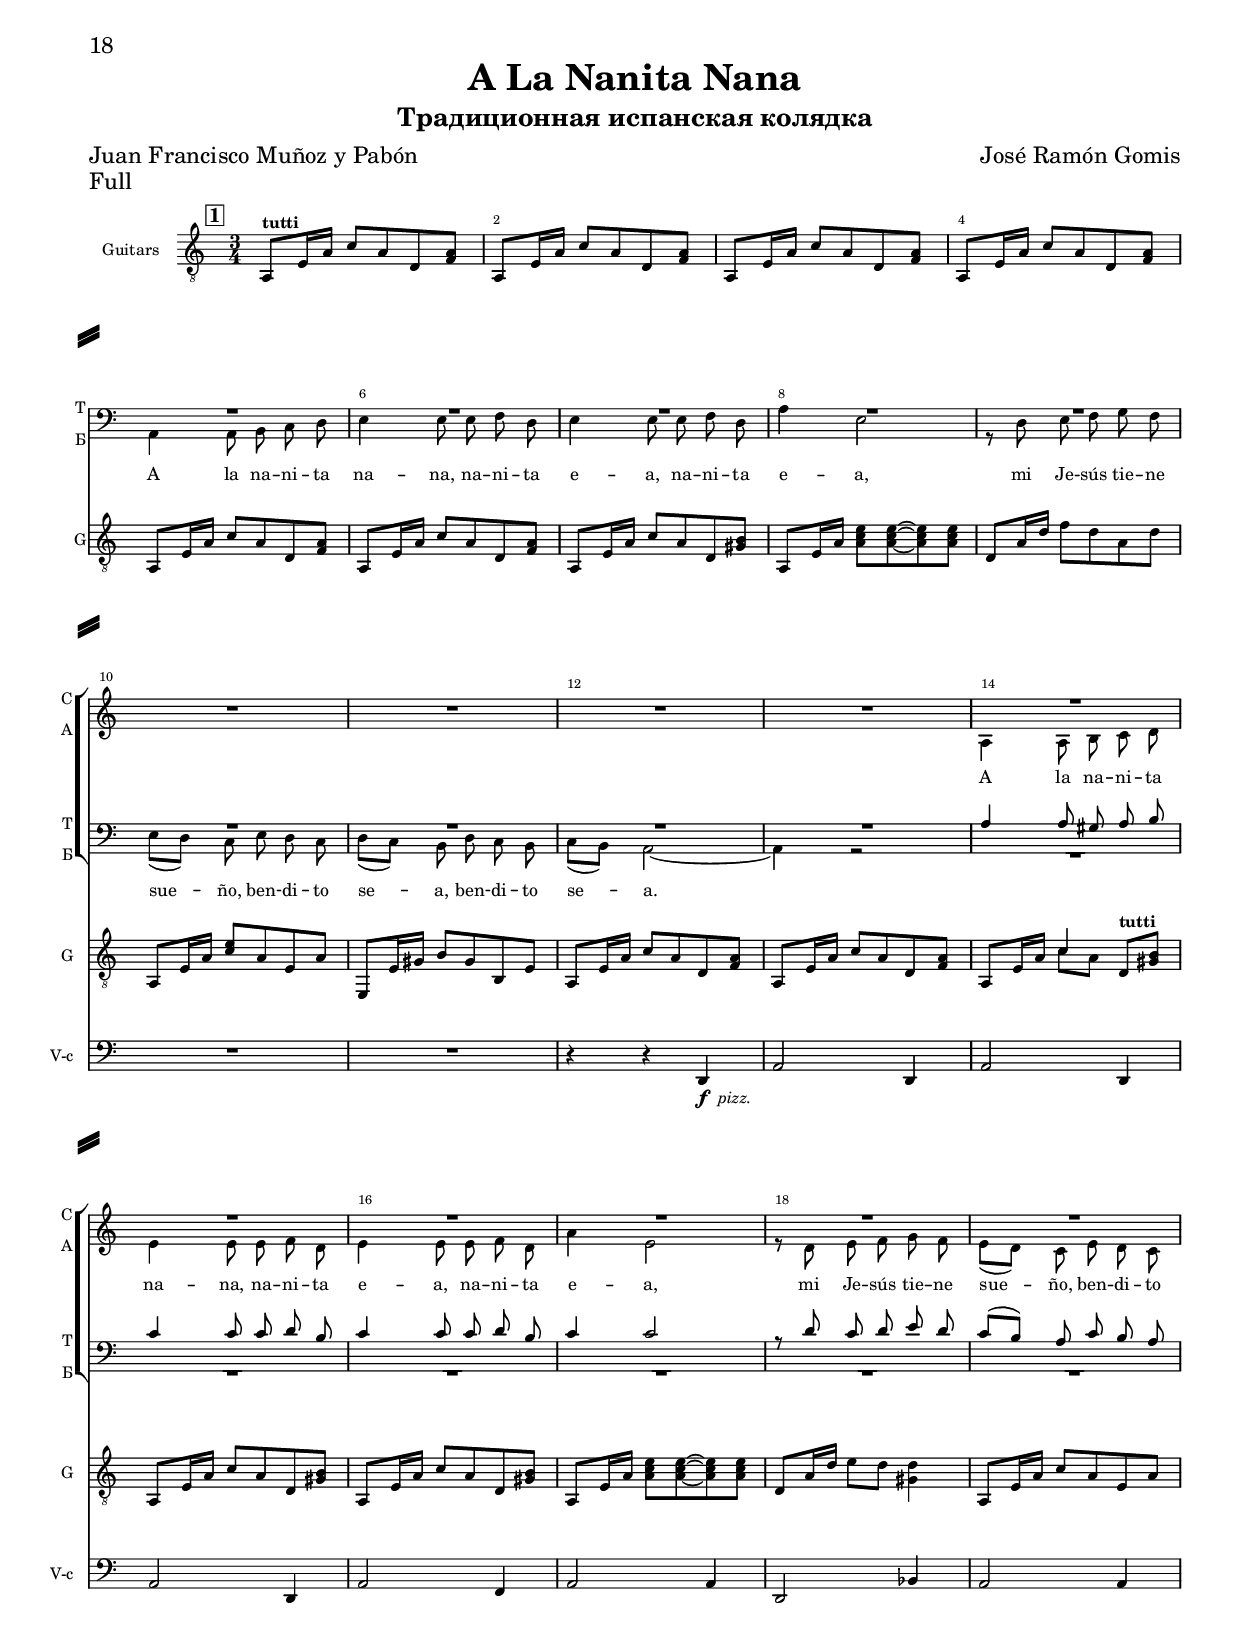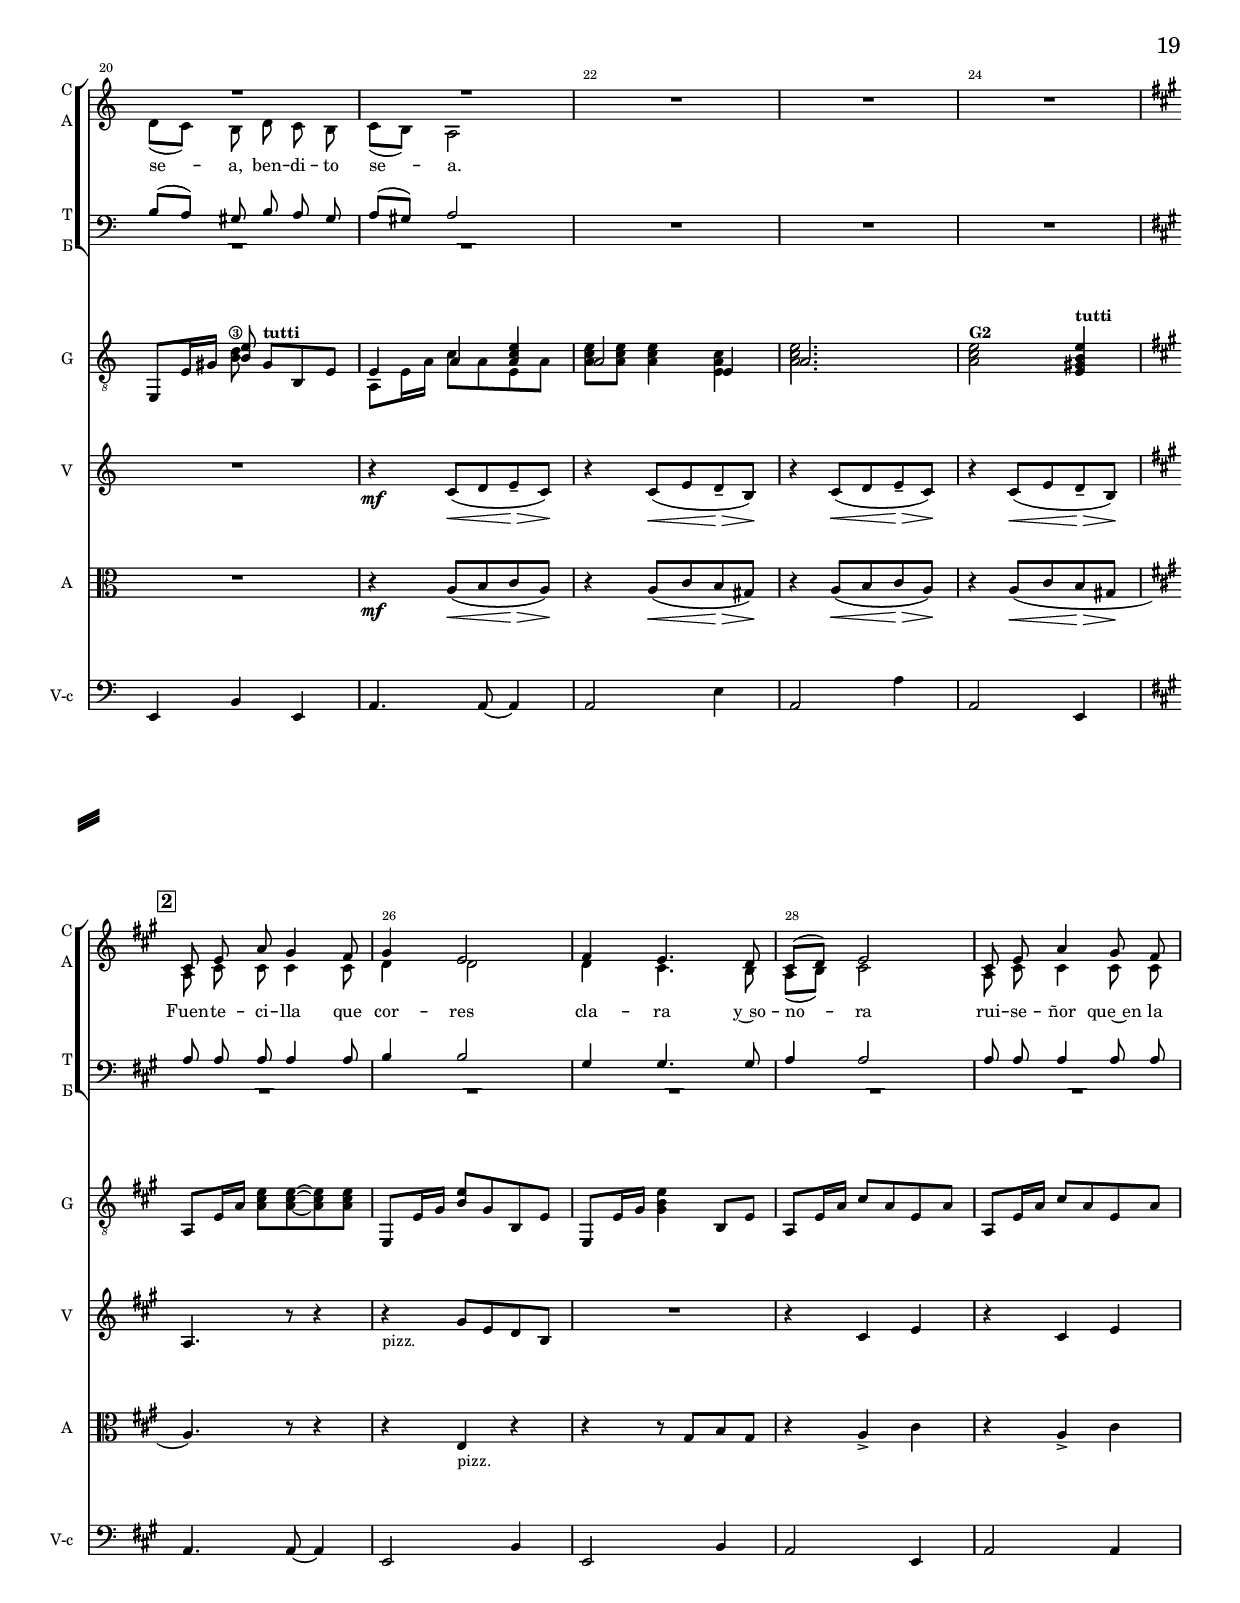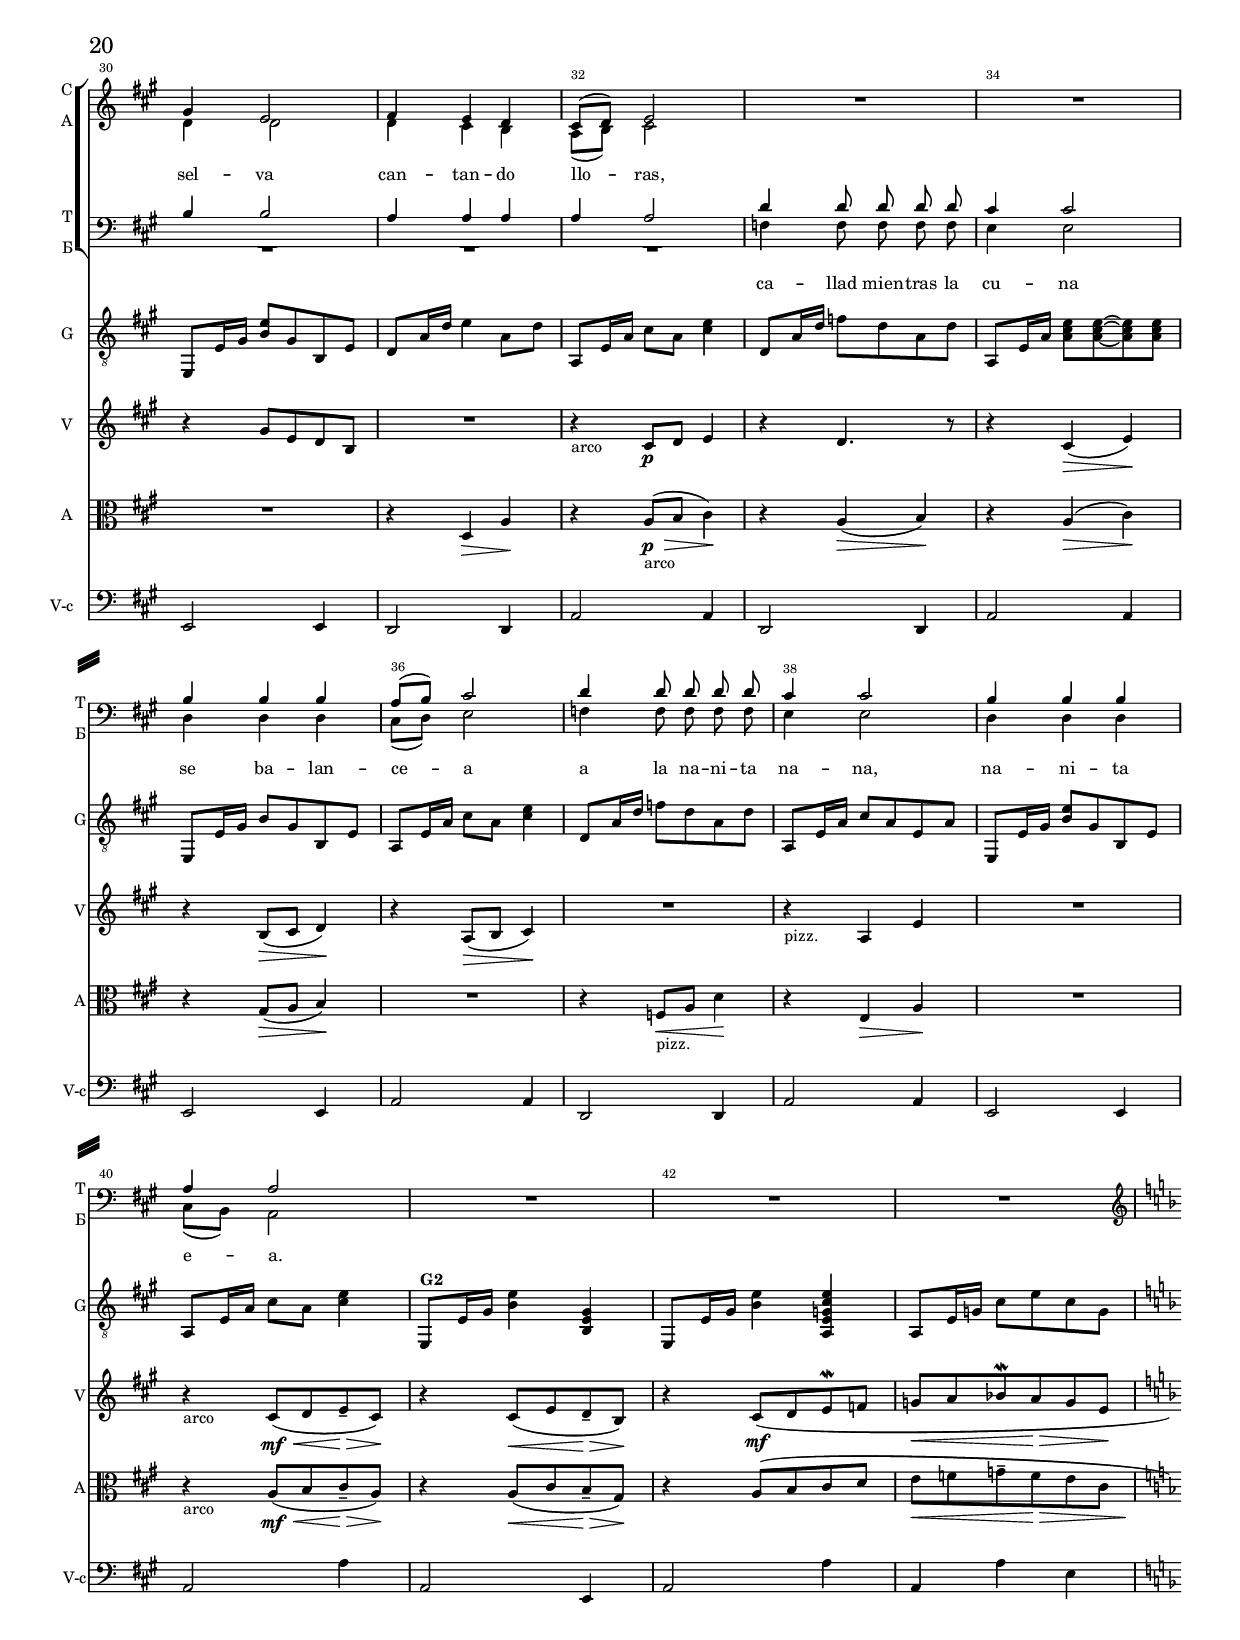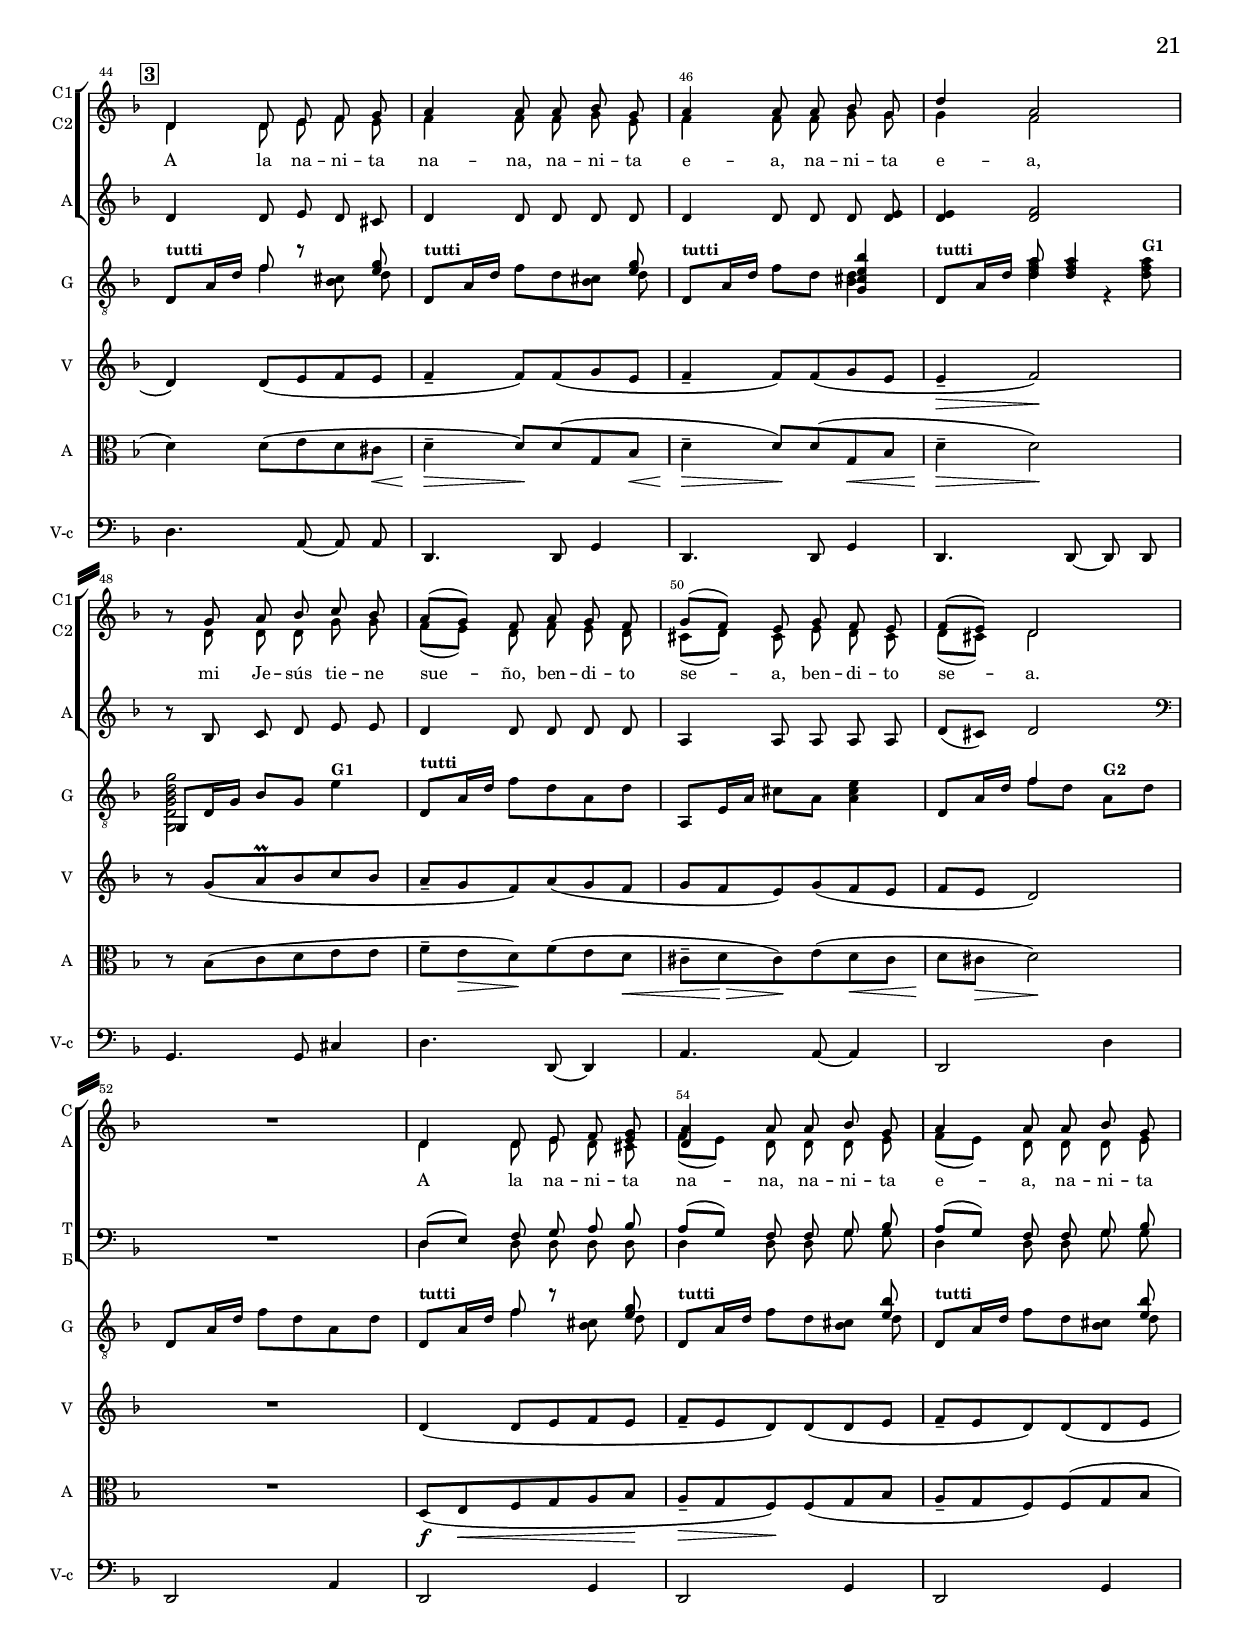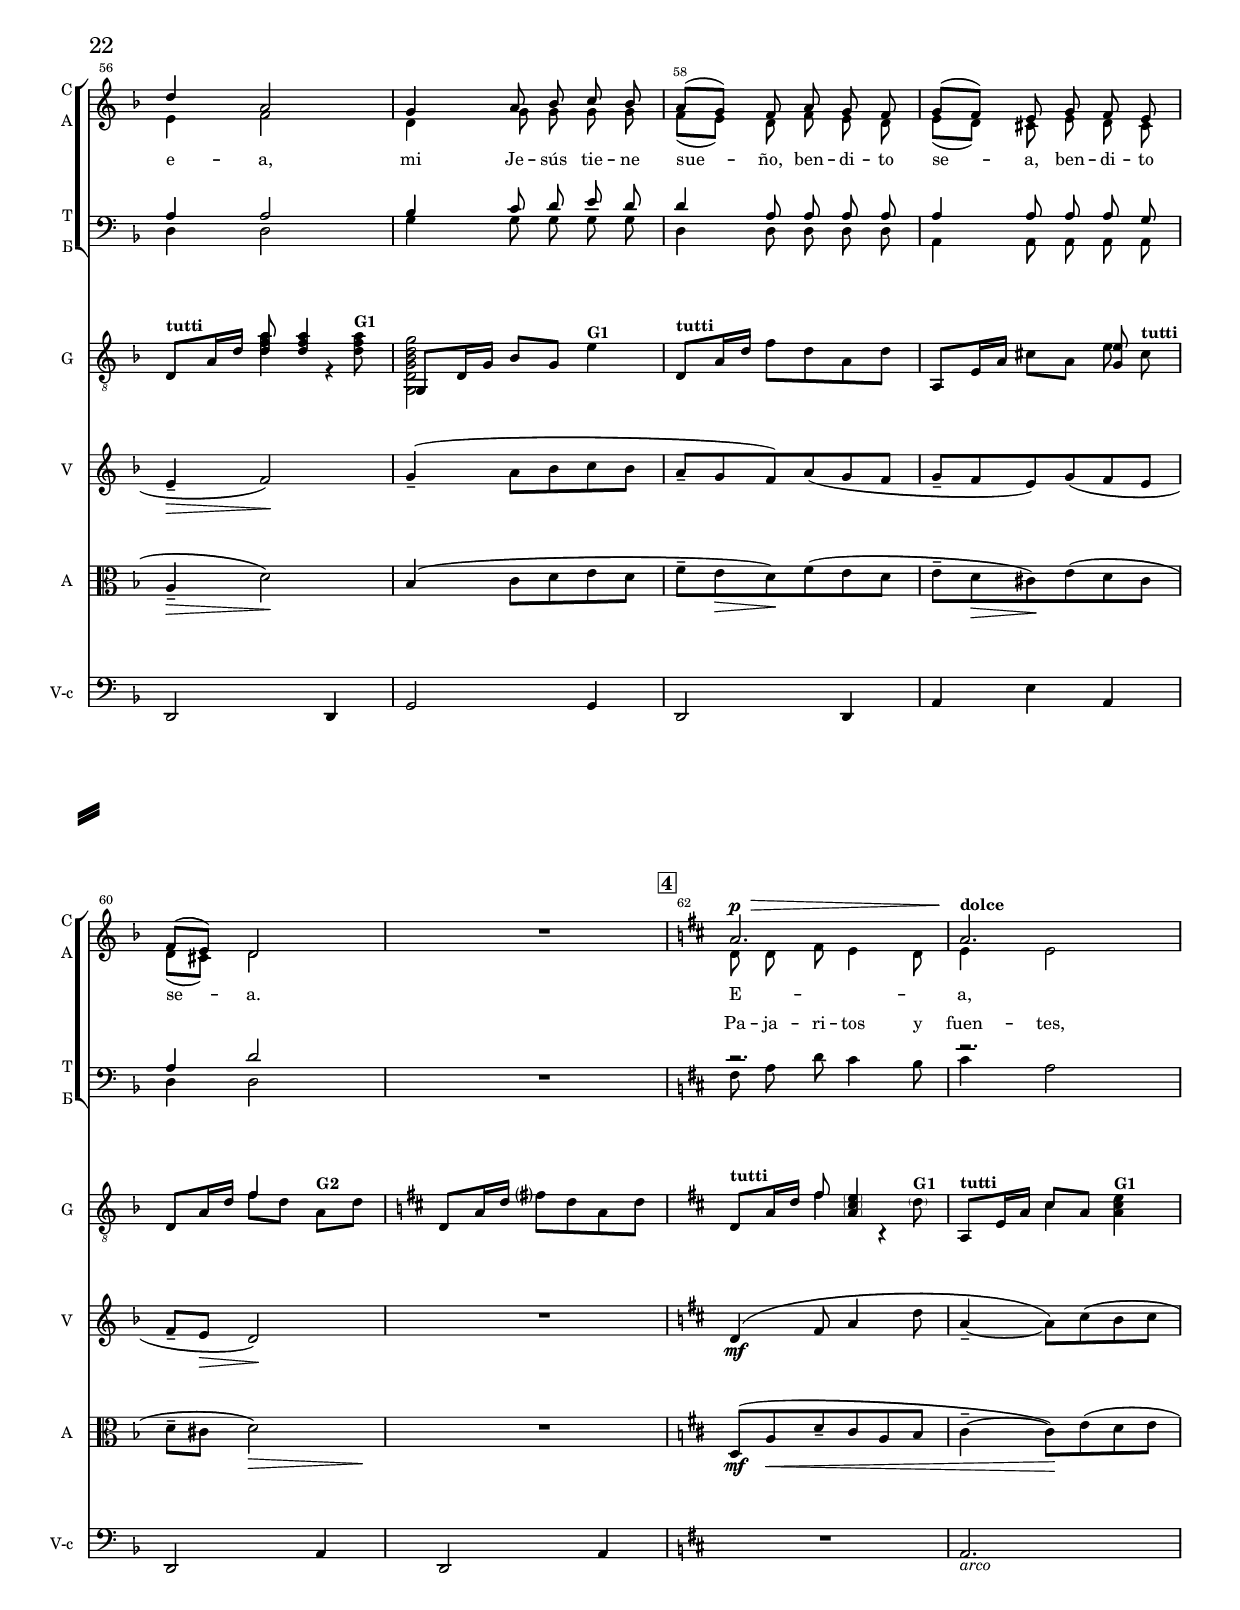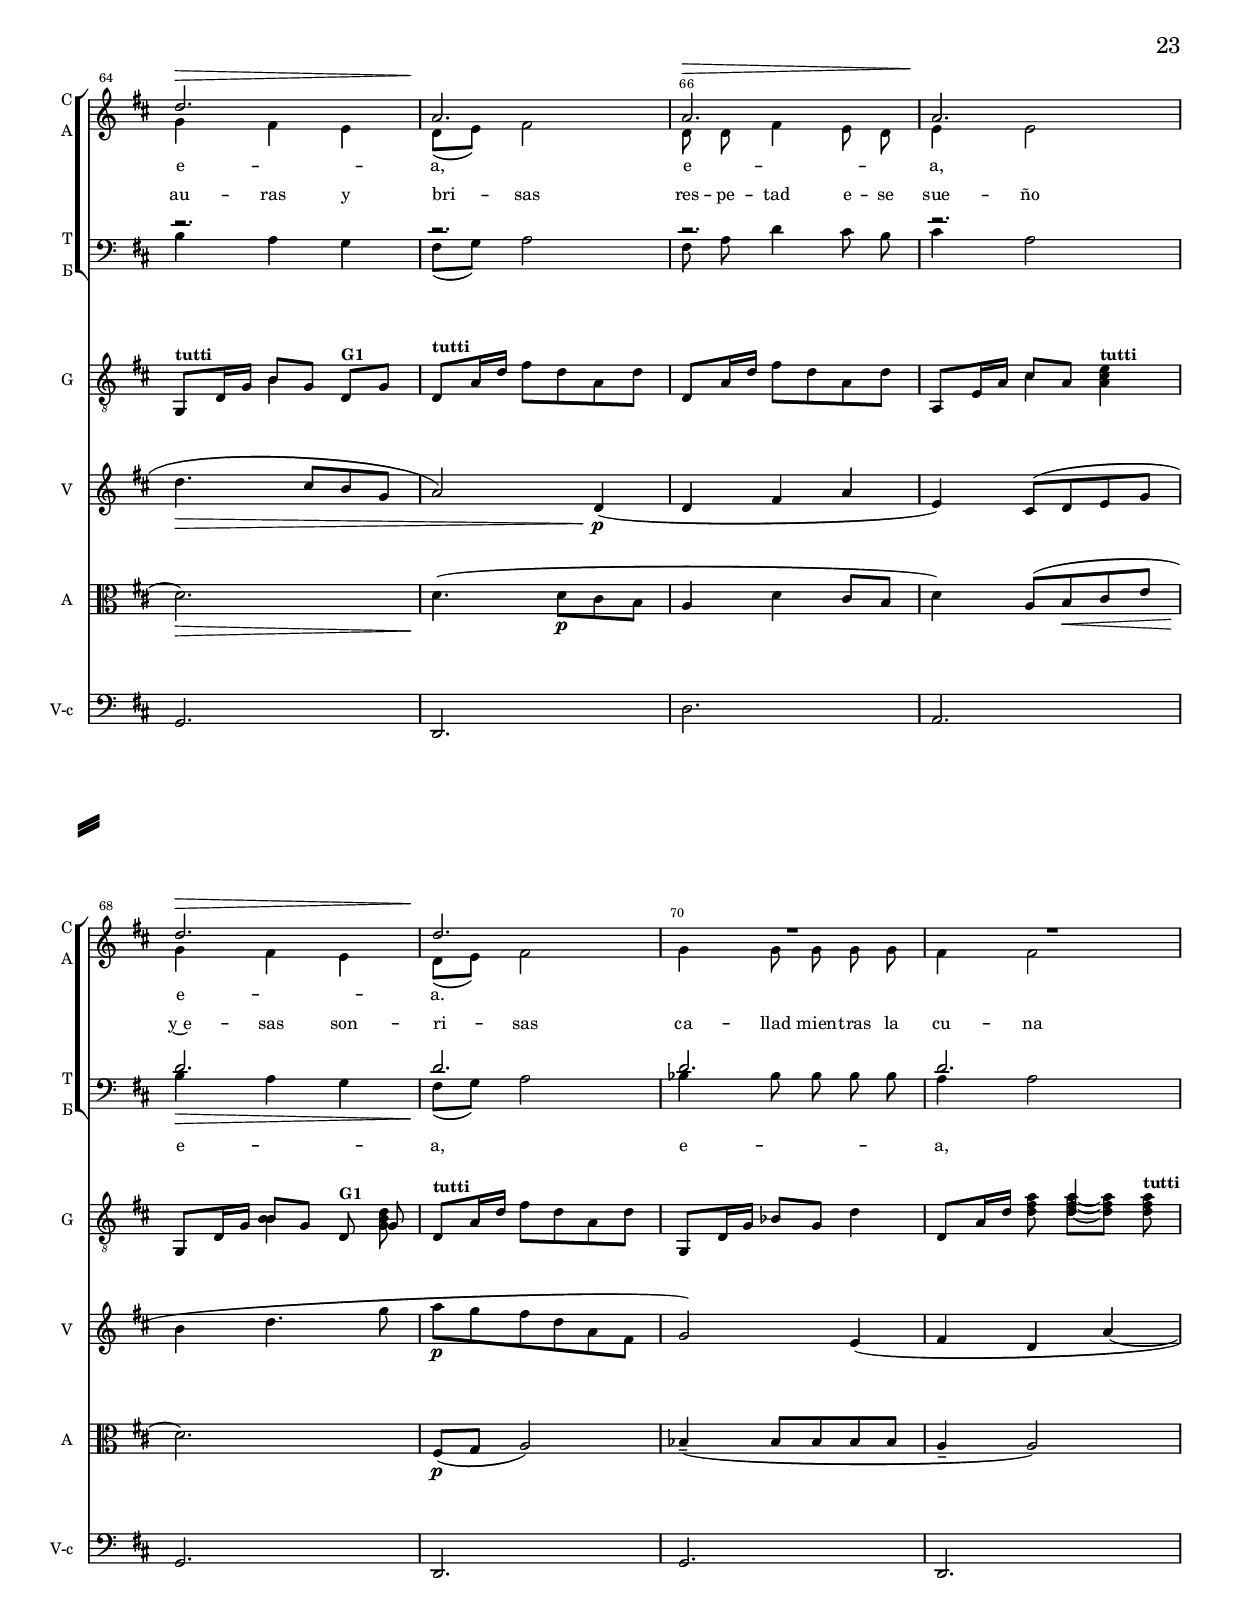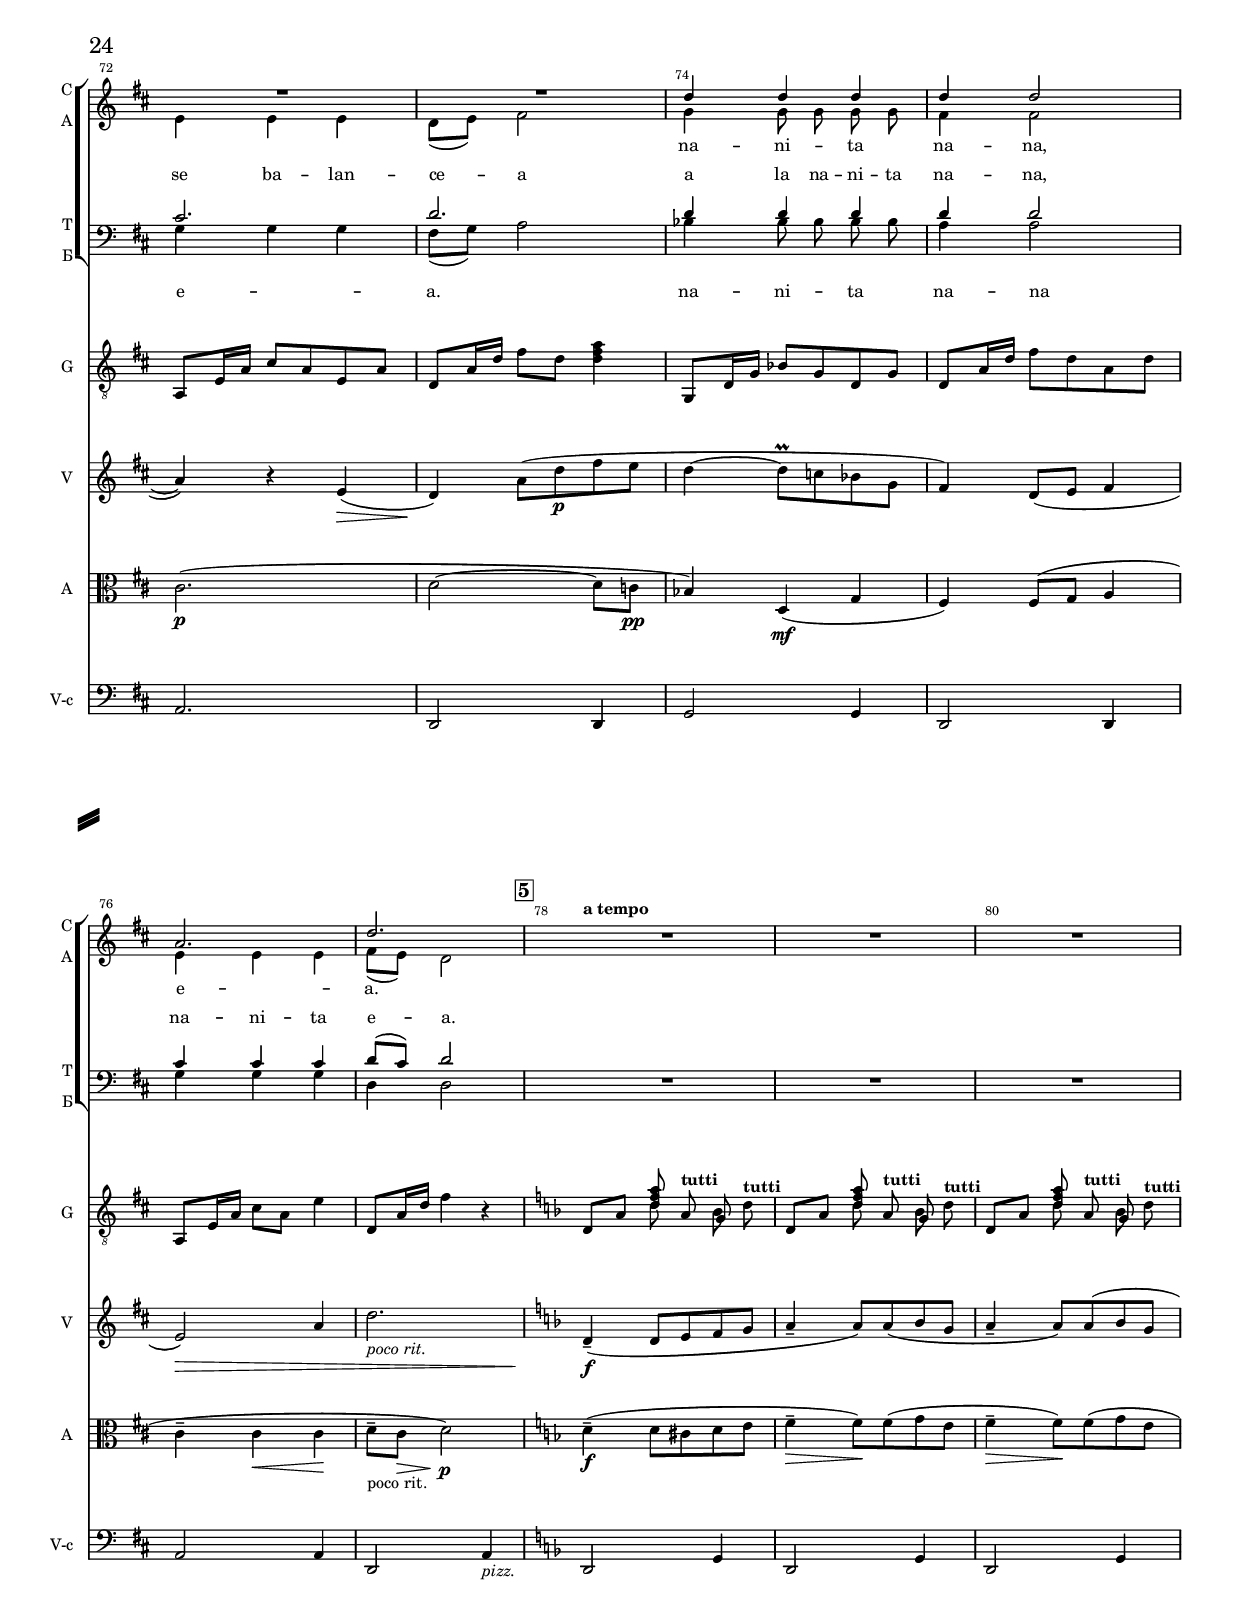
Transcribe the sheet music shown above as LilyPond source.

\version "2.24"

% закомментируйте строку ниже, чтобы получался pdf с навигацией
%#(ly:set-option 'point-and-click #f)
#(ly:set-option 'midi-extension "mid")
%#(ly:set-option 'embed-source-code #t) % внедряем исходник как аттач к pdf
#(set-default-paper-size "a4")
%#(set-global-staff-size 18)

%16.12.2023

\header {
  title = "A La Nanita Nana"
  subtitle = "Традиционная испанская колядка"
  composer = "José Ramón Gomis"
  poet = "Juan Francisco Muñoz y Pabón"
%  composer = "Παραδοσιακό Ιοπανίας"
%  arranger = "arr. Ruth Flain Schram; арранж. Софии Дружининой"
%  poet = "Слова Е. Руженцева"
  % Удалить строку версии LilyPond 
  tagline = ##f
}

%make visible number of every 2-nd bar
secondbar = {
  \override Score.BarNumber.break-visibility = #end-of-line-invisible
  \override Score.BarNumber.X-offset = #1
  \override Score.BarNumber.self-alignment-X = #LEFT
  \set Score.barNumberVisibility = #(every-nth-bar-number-visible 2)
}

% move dynamics a bit left (to be not up/under the note, but before)
placeDynamicsLeft = { \override DynamicText.X-offset = #-2.5 }

globali = {
  \time 3/4
  \numericTimeSignature
  \secondbar
%  \placeDynamicsLeft
      \set Score.skipBars = ##t
    \override MultiMeasureRest.expand-limit = #1
      \set Score.rehearsalMarkFormatter = #format-mark-box-numbers

%    \tempo "Ανάλαφρα" 4=90
}

global = {
  \globali
%  \key c \minor
}

globaledur = {
  \globali
%  \key e \major
}



%use this as temporary line break
abr = { \break }
chbr = \tag #'CHBR { \break }
swbr = \tag #'SWBR { \break }

% uncommend next line when finished
%abr = {}

%once hide accidental (runaround for cadenza
nat = { \once \hide Accidental }

sopranov = \relative c' {
  
  \global
  \autoBeamOff
  \key a \minor
  \mark 1
  R2.*24
  
  \mark 2
    \key a\major
    cis8 e a gis4 fis8 |
    gis4 e2 |
    fis4 e4. d8 |
    cis[( d]) e2 |
    
    cis8 e a4 gis8 fis |
    gis4 e2 |
    fis4 e d |
    cis8[( d]) e2 |
    
    R2.*11
    \key d \minor
    \tag #'FULLCHOIR \change Staff="sopstaff"
    \key d \minor
    << { \voiceOne
         \tag #'MINICHOIR { 
         \set Staff.shortInstrumentName = \markup { \right-column { "С1" "C2"  } }
         }
         
         d4 d8 e f g |
         a4 a8 a bes g |
         a4 a8 a bes g |
         d'4 a2 |
         
         r8 g a bes c bes |
         a[( g]) f a g f |
         g[( f]) e g f e |
         f[( e]) d2 |
         
       }
       
       \new Voice { \autoBeamOff \voiceTwo
                
         d4 d8 e f e |
         f4 f8 f g e |
         f4 f8 f g g |
         g4 f2 |
         
         r8 d d d g g |
         f[( e]) d f e d |
         cis[( d]) cis e d cis |
         d[( cis]) d2 |
    } >>
    \tag #'FULLCHOIR \change Staff="upstaff"
    \voiceOne
             
         \tag #'MINICHOIR { 
         \set Staff.shortInstrumentName = \markup { \right-column { "С" "А"  } }
         }
         R2.
         d4 d8 e f <e g> |
         <a d,>4 a8 a bes g |
         a4 a8 a bes g |
         d'4 a2
         
    g4 a8 bes c bes | a[( g]) f a g f |
    g[( f]) e g f e |
    f[( e]) d2 |
    
    R2.
    \key d\major
    \dynamicUp
    a'2.\p\> |
    a\! |
    d\> |
    a\! 
    |
    a \> |
    a\!
    d\> |
    d\!
  
  % page 3
  R2.*4
  
  d4 d d |
  d d2 |
  a2. |
  d |
   
  \mark 5
  R2.*15
  
  \mark 6
  fis,8 a d cis4 b8 |
  cis4 a2 |
  b4 a g |
  fis8[( g]) a2 |
  
  fis8 a d4 cis8 b |
  cis4 a2 |
  b4 a g |
  fis8[( g]) a2 |
  
  g4 g8 g g g |
  fis4 fis2 |
  e4 e e |
  d8[( e]) fis2 |
  
  d'2. |
  d |
  a |
  a |
  
  % page 4
  bes4^\markup{\italic sub \dynamic p } bes8 bes bes bes |
  a4^\markup\italic"poco a poco rit." a2 |
  g4 g g |
  fis8[( g]) a2 |
  
  g4 g8 g g g |
  fis4 fis2 |
  e4 e e |
  fis8[( e])  d2
  
}

altov = \relative c' {
  
  \global
  \autoBeamOff
  \key a \minor
  \mark 1
  R2.*13
  
  a4 a8 b c d |
  e4 e8 e f d |
  e4 e8 e f d |
  a'4 e2 | \chbr
  
  r8 d e f g f |
  e[( d]) c e d c |
  d[( c]) b d c b |
  c[( b]) a2 | \chbr
  
  R2.*3
    \mark 2
    \key a\major
   a8 cis cis cis4 cis8 |
   d4 d2 |
   d4 cis4. b8 |
   a[( b]) cis2 | \chbr
   
   a8 cis cis4 cis8 cis |
   d4 d2 |
   d4 cis b |
   a8[( b]) cis2 | \chbr
   
   R2.*11
   
   \swbr
   \mark 3
   \key d \minor
   \tag #'FULLCHOIR { \change Staff="altstaff"
   \key d \minor
   \oneVoice
   }
   
   \tag #'MINICHOIR { \change Staff="downstaff"
   \key d \minor
   \oneVoice
   \clef treble
   \set Staff.shortInstrumentName = "А"
   }
   
   d4 d8 e d cis |
   d4 d8 d d d |
   d4 d8 d d <d e> |
   q4 <d f>2 | \chbr
   
   r8 bes8 c d e e |
   d4 d8 d d d |
   a4 a8 a a a |
   d8[( cis]) d2 | \chbr
   
   \swbr
   \tag #'FULLCHOIR \change Staff="upstaff"
      \tag #'MINICHOIR { \clef bass \change Staff="upstaff" }
   \voiceTwo
   
   
   R2. |
   d4 d8 e d cis |
   f8[( e]) d d d e |
   f[( e]) d d d e |
   e4 f2 | \chbr
   
   d4 g8 g g g |
   f[( e]) d f e d |
   e[( d]) cis e d cis |
   d[( cis]) d2 |
   
   R2. \chbr
   \key d\major
   \mark 4
   d8 d fis e4 d8 |
   e4 e2 |
   g4 fis e |
   d8[( e]) fis2 |
   
   d8 d fis4 e8 d |
   e4 e2 |
   g4 fis e |
   d8[( e]) fis2 | \chbr
   
   % page 3
   g4 g8 g g g |
   fis4 fis2 |
   e4 e e |
   d8[( e]) fis2 |
   
   g4 g8 g g g |
   fis4 fis2 |
   e4 e e |
   fis8[( e]) d2 | \chbr
   
   
   
  \mark 5
  R2.*15 \chbr
  
  \mark 6
   d8 e fis e4 d8 |
   e4 e2 |
   g4 fis e |
   d8[( e]) fis2 | \chbr
   
   d8 e fis4 e8 d |
   e4 e2 |
   g4 fis e |
   d8[( e]) fis2 | \chbr
   
   g4 g8 g g g |
  fis4 fis2 |
  e4 e e |
  d8[( e]) fis2 |
  \chbr
  
  g4 g8 g g g |
  fis4 fis2 |
  e4 e e |
  fis8[( e]) d2 |
   
   \chbr
    


  % page 4
  g4 g8 g g g |
  fis4 fis2 |
  e4 e8[( d]) cis4 |
  d8[( e]) fis2 |
  
  e4 e8 e e e |
  d4 d2 |
  cis4 cis cis |
  d8[( cis]) d2 |
  
}

tenorv = \relative c' {
  
  \global
  \autoBeamOff
  \key a \minor
  
  R2.*13
  
  a4 a8 gis a b |
  c4 c8 c d b |
  c4 c8 c d b |
  c4 c2 |
  
  r8 d c d e d |
  c[( b]) a c b a |
  b[( a]) gis b a gis |
  a[( gis]) a2 |
  
  R2.*3
  
  \mark 2
  \key a\major
  a8 a a a4 a8 |
  b4 b2 |
  gis4 gis4. gis8 |
  a4 a2 |
  
  a8 a a4 a8 a |
  b4 b2 |
  a4 a a |
  a4 a2 |
  
  d4 d8 d d d |
  cis4 cis2 |
  b4 b b |
  a8[( b]) cis2 |
  
  d4 d8 d d d |
  cis4 cis2 |
  b4 b b |
  a4 a2 |
  
  % page 2
   R2.*3
   \mark 3
   \key d \minor
   
   \tag #'FULLCHOIR R2.*9
   \tag #'MINICHOIR { s2.*8 
   \set Staff.shortInstrumentName = \markup { \right-column { "Т" "Б"  }  } R2.
   }
      
   d,8[( e]) f g a bes |
   a[( g]) f f g bes |
   a[( g]) f f g bes |
   a4 a2 |
   
   bes4 c8 d e d |
   d4 a8 a a a |
   a4 a8 a a g |
   a4 d2 |
   
   R2.
   \key d\major
   \mark 4
   r2.
   r
   r
   r
   r
   r
   d2.\> |
   d\!
   
   % page 3
   d |
   d |
   cis |
   d |
   d4 d d |
   d d2 |
   cis4 cis cis |
   d8[( cis]) d2 |
   
   
   
  \mark 5
  R2.*15
  
  \mark 6
  a8 a a a4 a8 |
  a4 cis2 |
  cis4 cis a |
  a d2 |
  
  a8 a a4 a8 a |
  a4 cis2 |
  d4 d d |
  d d2 |
  
  d2. |
  d |
  a |
  d |
  d |
  d |
  cis |
  d |
  
  %page 4
  cis4 cis8 cis cis cis |
  d4 d2 |
  bes 4 bes bes |
  a d2 |
  
  bes4 bes8 bes bes bes |
  a4 a2 |
  g4 g g |
  a d2
  
  \bar "||"

  
}

bassv = \relative c {
  
  \global
  \autoBeamOff
  \key a \minor
  R2.*4
  a4 a8 b c d |
  e4 e8 e f d |
  e4 e8 e f d |
  a'4 e2 | \chbr
  
  r8 d e f g f |
  e[( d]) c e d c |
  d[( c]) b d c b |
  c[( b]) a2~ |
  4 r2 | \chbr
  
  R2.*11
  
  \mark 2
  \key a\major
   R2.*8
   
   f'4 f8 f f f |
   e4 e2 |
   d4 d d |
   cis8[( d]) e2 | \chbr
   
   f4 f8 f f f |
   e4 e2 |
   d4 d d |
   cis8[( b]) a2
   
   % page 2
   R2.*3 \chbr
   \mark 3
   \key d \minor
   
   \tag #'FULLCHOIR R2.*9
   \tag #'MINICHOIR { s2.*8  R2. }
   
   d4 d8 d d d |
   d4 d8 d g g |
   d4 d8 d g g |
   d4 d2 |
   
   g4 g8 g g g |
   d4 d8 d d d |
   a4 a8 a a a |
   d4 d2 |
   
   R2.
   \key d\major
   \mark 4
   fis8 a d cis4 b8 |
   cis4 a2 |
   b4 a g |
   fis8[( g]) a2 |
   
   fis8 a d4 cis8 b |
   cis4 a2 |
   b4 a g |
   fis8[( g]) a2
   
   % page 3
   bes4 bes8 bes bes bes |
   a4 a2 |
   g4 g g |
   fis8[( g]) a2 |
   
   <bes>4 q8 q q q |
   a4 a2 |
   g4 g g |
   d4 d2 |
   
   
  \mark 5
  R2.*15
  
  \mark 6
  
  d8 d d d4 d8 |
  a4 a2 |
  a4 a a |
  d4 d2 |
  
  d8 d d4 d8 d |
  a4 a2 |
  g4 g g |
  d'4 d2 |
  
  bes'4 bes8 bes bes bes |
  a4 a2 |
  g4 g g |
  fis8[( g]) a2 |
  
  bes4 bes8 bes bes bes |
  a4 a2 |
  g4 g g |
  a8[( g]) fis2 |
  
  % page 4
  d4_\markup{\italic sub \dynamic p } d8 d d d |
  d4 d2 |
  d4 d d |
  d d2 |
  
  d4 d8 d d d |
  d4 d2 |
  a4 a a |
  a4 d2

}

lyricscores = \lyricmode {
Fuen -- te -- ci -- lla que cor -- res cla -- ra y~so -- no -- ra
rui -- se -- ñor que~en la sel -- va can -- tan -- do llo -- ras,

  A la na -- ni -- ta na -- na, na -- ni -- ta e -- a, na -- ni -- ta e -- a,
  mi Je -- sús tie -- ne sue -- ño, ben -- di -- to se -- a, ben -- di -- to se -- a.
  
    A la na -- ni -- ta na -- na, na -- ni -- ta e -- a, na -- ni -- ta e -- a,
  mi Je -- sús tie -- ne sue -- ño, ben -- di -- to se -- a, ben -- di -- to se -- a.
  E -- a, e -- a,
  e -- a, e -- a.
  na -- ni -- ta na -- na, e -- a.
  
  Fuen -- te -- ci -- lla que cor -- res cla -- ra y~so -- no -- ra
rui -- se -- ñor que~en la sel -- va can -- tan -- do llo -- ras,
_ _ _ _ _ _ _ _ _ _ _ _ %ca -- llad mien -- tras la cu -- na se ba -- lan -- ce -- a
e -- a, e -- a.

_ _ _ _ _ _ _ _ _ _ _ _ %ca -- llad mien -- tras la cu -- na se ba -- lan -- ce -- a
_ _ _ _ _ _ _ _ _ _ _ _ %a la na -- ni -- ta na -- na, na -- ni -- ta ea.

}

lyricscorea = \lyricmode {
  A la na -- ni -- ta na -- na, na -- ni -- ta e -- a, na -- ni -- ta e -- a,
  mi Je -- sús tie -- ne sue -- ño, ben -- di -- to se -- a, ben -- di -- to se -- a.

_ _ _ _ _ _ _ _ _ _ _ _ %Fuen -- te -- ci -- lla que cor -- res cla -- ra y~so -- no -- ra
_ _ _ _ _ _ _ _ _ _ _ _ %rui -- se -- ñor que~en la sel -- va can -- tan -- do llo -- ras,

  _ _ _ _ _ _ _ _ _ _ _ _ _ _ _ _ _ %A la na -- ni -- ta na -- na, na -- ni -- ta e -- a, na -- ni -- ta e -- a,
  _ _ _ _ _ _ _ _ _ _ _ _ _ _ _ _ _ %mi Je -- sús tie -- ne sue -- ño, ben -- di -- to se -- a, ben -- di -- to se -- a.
  
    _ _ _ _ _ _ _ _ _ _ _ _ _ _ _ _ _ %A la na -- ni -- ta na -- na, na -- ni -- ta e -- a, na -- ni -- ta e -- a,
  _ _ _ _ _ _ _ _ _ _ _ _ _ _ _ _ _ %mi Je -- sús tie -- ne sue -- ño, ben -- di -- to se -- a, ben -- di -- to se -- a.
  
 Pa -- ja -- ri -- tos y fuen -- tes, au -- ras y bri -- sas
res -- pe -- tad e -- se sue -- ño y~e -- sas son -- ri -- sas

ca -- llad mien -- tras la cu -- na se ba -- lan -- ce -- a
a la na -- ni -- ta na -- na, na -- ni -- ta e -- a.

_ _ _ _ _ _ _ _ _ _ _ _ %Fuen -- te -- ci -- lla que cor -- res cla -- ra y~so -- no -- ra
_ _ _ _ _ _ _ _ _ _ _ _ %rui -- se -- ñor que~en la sel -- va can -- tan -- do llo -- ras,
ca -- llad mien -- tras la cu -- na se ba -- lan -- ce -- a
que el~Ni -- ño~es -- tá so -- ñan -- do, ben -- di -- to se -- a.

ca -- llad mien -- tras la cu -- na se ba -- lan -- ce -- a
a la na -- ni -- ta na -- na, na -- ni -- ta e -- a.
}

lyricscoret = \lyricmode {
  %bas bas bas
  _ _ _ _ _ _ _ _ _ _ _ _ _ _ _ _ _ %A la na -- ni -- ta na -- na, na -- ni -- ta e -- a, na -- ni -- ta e -- a,
  _ _ _ _ _ _ _ _ _ _ _ _ _ _ _ _ _ %mi Je -- sús tie -- ne sue -- ño, ben -- di -- to se -- a, ben -- di -- to se -- a.

_ _ _ _ _ _ _ _ _ _ _ _ %Fuen -- te -- ci -- lla que cor -- res cla -- ra y~so -- no -- ra
_ _ _ _ _ _ _ _ _ _ _ _ %rui -- se -- ñor que~en la sel -- va can -- tan -- do llo -- ras,
ca -- llad mien -- tras la cu -- na se ba -- lan -- ce -- a
a la na -- ni -- ta na -- na, na -- ni -- ta e -- a.
    _ _ _ _ _ _ _ _ _ _ _ _ _ _ _ _ _ %A la na -- ni -- ta na -- na, na -- ni -- ta e -- a, na -- ni -- ta e -- a,
  _ _ _ _ _ _ _ _ _ _ _ _ _ _ _ _ _ %mi Je -- sús tie -- ne sue -- ño, ben -- di -- to se -- a, ben -- di -- to se -- a.
  
e -- a, 
e -- a, 
e -- a.
na -- ni -- ta na -- na _ _ _ _ _ %a la na -- ni -- ta na -- na, na -- ni -- ta ea.

_ _ _ _ _ _ _ _ _ _ _ _ %Fuen -- te -- ci -- lla que cor -- res cla -- ra y~so -- no -- ra
_ _ _ _ _ _ _ _ _ _ _ _ %rui -- se -- ñor que~en la sel -- va can -- tan -- do llo -- ras,
e -- a, e -- a,
 e -- a, e -- a.
 
 _ _ _ _ _ _ _ _ _ _ _ _ %ca -- llad mien -- tras la cu -- na se ba -- lan -- ce -- a
_ _ _ _ _ _ _ _ _ _ _ _ %a la na -- ni -- ta na -- na, na -- ni -- ta ea.
}

lyricscoreb = \lyricmode {
  %bas bas bas
  A la na -- ni -- ta na -- na, na -- ni -- ta e -- a, na -- ni -- ta e -- a,
  mi Je -- sús tie -- ne sue -- ño, ben -- di -- to se -- a, ben -- di -- to se -- a.

_ _ _ _ _ _ _ _ _ _ _ _ %ca -- llad mien -- tras la cu -- na se ba -- lan -- ce -- a
_ _ _ _ _ _ _ _ _ _ _ _ %a la na -- ni -- ta na -- na, na -- ni -- ta ea.

  _ _ _ _ _ _ _ _ _ _ _ _ _ _ _ _ _ %A la na -- ni -- ta na -- na, na -- ni -- ta e -- a, na -- ni -- ta e -- a,
  _ _ _ _ _ _ _ _ _ _ _ _ _ _ _ _ _ %mi Je -- sús tie -- ne sue -- ño, ben -- di -- to se -- a, ben -- di -- to se -- a.
  
 _ _ _ _ _ _ _ _ _ _ _ _ %Pa -- ja -- ri -- tos y fuen -- tes, au -- ras y bri -- sas
_ _ _ _ _ _ _ _ _ _ _ _ %res -- pe -- tad e -- se sue -- ño y~e -- sas son -- ri -- sas

_ _ _ _ _ _ _ _ _ _ _ _ %ca -- llad mien -- tras la cu -- na se ba -- lan -- ce -- a
_ _ _ _ _ _ _ _ _ _ _ _ %a la na -- ni -- ta na -- na, na -- ni -- ta ea.

_ _ _ _ _ _ _ _ _ _ _ _ %Fuen -- te -- ci -- lla que cor -- res cla -- ra y~so -- no -- ra
_ _ _ _ _ _ _ _ _ _ _ _ %rui -- se -- ñor que~en la sel -- va can -- tan -- do llo -- ras,
_ _ _ _ _ _ _ _ _ _ _ _ %ca -- llad mien -- tras la cu -- na se ba -- lan -- ce -- a
_ _ _ _ _ _ _ _ _ _ _ _ %que el~Ni -- ño~es -- tá so -- ñan -- do, ben -- di -- to se -- a.

_ _ _ _ _ _ _ _ _ _ _ _ %ca -- llad mien -- tras la cu -- na se ba -- lan -- ce -- a
_ _ _ _ _ _ _ _ _ _ _ _ %a la na -- ni -- ta na -- na, na -- ni -- ta ea.
}

choirPart =     \new ChoirStaff \removeWithTag #'MINICHOIR <<
  
        \new Staff = "sopstaff" \with {
        instrumentName = "Сопрано"
        shortInstrumentName = "С"
        midiInstrument = "voice oohs"
        %        \RemoveEmptyStaves
      } {s2.*115}
      

      
      \new Staff = "upstaff" \with {
        instrumentName = \markup { \right-column { "Сопрано" "Альт"  } }
        shortInstrumentName = \markup { \right-column { "С" "А"  } }
        midiInstrument = "voice oohs"
        %        \RemoveEmptyStaves
      } <<
        \new Voice = "soprano" { \voiceOne \sopranov }
        \new Voice  = "alto" { \voiceTwo \altov }
      >> 
      
      
      \new Lyrics \lyricsto "soprano" { \lyricscores }
      \new Lyrics \lyricsto "alto" { \lyricscorea }
      % alternative lyrics above up staff
      %\new Lyrics \with {alignAboveContext = "upstaff"} \lyricsto "soprano" \lyricst
      
                    \new Staff = "altstaff" \with {
        instrumentName = "Альт"
        shortInstrumentName = "А"
        midiInstrument = "voice oohs"
        %        \RemoveEmptyStaves
      } { s2.*115}
      
      \new Staff = "downstaff" \with {
        instrumentName = \markup { \right-column { "Тенор" "Бас" } }
        shortInstrumentName = \markup { \right-column { "Т" "Б" } }
        midiInstrument = "voice oohs"
      } <<
        \new Voice = "tenor" { \voiceOne \clef bass \tenorv }
        \new Voice = "bass" { \voiceTwo \bassv }
      >>
      \new Lyrics \lyricsto "tenor" { \lyricscoret }
      \new Lyrics \lyricsto "bass" { \lyricscoreb }
    >>
    
    
minichoirPart =     \new ChoirStaff \removeWithTag #'(FULLCHOIR CHBR) <<
  
      \new Staff = "upstaff" \with {
        instrumentName = \markup { \right-column { "Сопрано" "Альт"  } }
        shortInstrumentName = \markup { \right-column { "С" "А"  } }
        midiInstrument = "voice oohs"
        %        \RemoveEmptyStaves
      } <<
        \new Voice = "soprano" { \voiceOne \sopranov }
        \new Voice  = "alto" { \voiceTwo \altov }
      >> 
      
      \new Lyrics \lyricsto "soprano" { \lyricscores }
      \new Lyrics \lyricsto "alto" { \lyricscorea }
      % alternative lyrics above up staff
      %\new Lyrics \with {alignAboveContext = "upstaff"} \lyricsto "soprano" \lyricst
      
      \new Staff = "downstaff" \with {
        instrumentName = \markup { \right-column { "Тенор" "Бас" } }
        shortInstrumentName = \markup { \right-column { "Т" "Б" } }
        midiInstrument = "voice oohs"
      } <<
        \new Voice = "tenor" { \voiceOne \clef bass \tenorv }
        \new Voice = "bass" { \voiceTwo \bassv }
      >>
      \new Lyrics \lyricsto "tenor" { \lyricscoret }
      \new Lyrics \lyricsto "bass" { \lyricscoreb }
    >>    

cellovoice = \relative c, {
  
  \global
  \autoBeamOff
  \oneVoice
  <>^"Vivo"
  \key a \minor
  \mark 1
  R2.*11
  
  r4 r d_\markup{\dynamic"f" \italic" pizz."} |
  a'2 d,4 |
  a'2 d,4 |
  a'2 d,4 |
  a'2 f4 |
  
  a2 a4 |
  d,2 bes'4 |
  a2 a4 |
  e b' e, |
  a4. a8~4 |
  
  a2 e'4 |
  a,2 a'4 |
  a,2 e4 |
  \mark 2
  \key a\major
  a4. a8~4 |
  e2 b'4 |
  
  e,2 b'4 |
  a2 e4 |
  a2 a4 |
  e2 e4 |
  d2 d4 |
  a'2 a4 |
  
  d,2 d4
  a'2 a4 |
  e2 e4 |
  a2 a4 |
  d,2 d4 |
  a'2 a4 |
  
  e2 e4 |
  a2 a'4 |
  a,2 e4 |
  a2 a'4 |
  a, a' e |
  
  \mark 3
  \key d \minor
  d4. a8~8 a |
  d,4. d8 g4 |
  d4. d8 g4 |
  d4. d8~8 d |
  
  g4. g8 cis4 |
  d4. d,8~ 4 |
  a'4. a8~4 |
  d,2 d'4 |
  d,2 a'4 |
  
  d,2 g4 |
  d2 g4 |
  d2 g4 |
  d2 d4 |
  g2 g4 |
  d2 d4 |
  
  a'4 e' a, |
  d,2 a'4 |
  d,2 a'4 |
  \mark 4
  \key d\major
  R2. |
  \tempo "dolce"
  a2._\markup\italic"arco" |
  g |
  
  d |
  d' |
  a |
  g |
  d |
  g |
  d |
  a' |
  
  d,2 d4 |
  g2 g4 |
  d2 d4 |
  a'2 a4 |
  d,2 a'4_\markup\italic"pizz." |
  \mark 5
  \key d\minor 
  d,2 g4 |
  
  % page 2
  d2 g4 |
  d2 g4 |
  d2 d4 |
  g2 g4 |
  d2 d4 |
  a'2 a4 |
  d,2 g4 |
  
  d2 g4 |
  d2 g4 |
  d2 d4 |
  g2 g4 |
  d2 d4 |
  a'2 a4 |
  d,2.
  \mark 6
  \key d\major
  d2 d4 |
  
  a'2 a4 |
  a2 a4 |
  d,2 a'4 |
  d,2 d4 |
  a'2 a4 |
  g2 g4 |
  
  d2 d4 |
  g2 g4 |
  d2 d4 |
  a'2 a4 |
  d,2 d4 |
  g2 g4 |
  
  d2 d4 |
  a'2 a4 |
  d,2. |
  \tempo "Adagio"
  d'2._\markup{ \dynamic p \italic"arco" }
  d
  d
  d
  
  d,~ |
  2.
  a'2. |
  a4 d,2\fermata \bar "||"
}



celloPart = \new Staff = "Cello" \with {
  instrumentName = "Cello"
  shortInstrumentName = "V-c"
  midiInstrument = "pizzicato strings"
} { \clef bass \cellovoice }



violinvoice = \relative c' {
  
  \global
  \oneVoice
  
  \key a \minor
  <>^"Vivo"
  \mark 1
  R2.*20
  r4\mf  c8(\< d e--\> c)\! |
  r4 c8(\< e d-- \> b)\! |
  r4 c8(\< d e-- \> c)\! |
  r4 c8(\< e d-- \> b)\! |
  
  \mark 2
  \key a\major
  a4.r8r4 |
  r4-"pizz." gis'8 e d b  |
  R2. |
  r4 cis4 e |
  r cis e |
  r gis8 e d b |
  R2. |
  
  r4-"arco" cis8\p d e4 |
  r4 d4. r8 |
  r4 cis4(\> e\!) |
  r4 b8(\> cis d4)\! |
  r4 a8(\> b cis4)\! |
  R2. |
  
  r4-"pizz." a4 e' |
  R2. |
  r4-"arco" cis8\mf(\< d e--\> cis)\!
  r4 cis8(\< e d--\> b)\!
  r4 cis8\mf( d e\mordent f
  
  g\< a bes\mordent a\> g e\!
  \mark 3
  \key d\minor
  d4) d8( e f e |
  f4-- f8) f( g e |
  f4-- f8) f( g e |
  e4--\> f2)\! |
  
  r8 g( a\prall bes c bes |
  a-- g f) a( g f |
  g f e) g( f e |
  f e d2) |
  R2.
  
  d4( d8 e f e |
  f-- e d) d( d e |
  f-- e d) d( d e |
  e4--\> f2)\! |
  g4--( a8 bes c bes |
  
  a-- g f) a( g f |
  g-- f e) g( f e |
  f-- e\> d2)\! |
  R2.
  \mark 4
  \key d\major
  d4\mf( fis8 a4 d8 |
  
  a4--~8) cis( b cis | 
  d4.\> cis8 b g |
  a2) d,4\p( |
  d fis a |
  e4) cis8( d e g |
  
  b4 d4. g8 |
  a\p g fis d a fis |
  g2) e4( |
  fis d a'~ |
  4) r e4(\> |
  d)\! a'8( d\p fis e |
  
  d4~ d8\prall c bes g |
  fis4) d8( e fis4 |
  e2)\> a4 |
  d2.-\markup\italic"poco rit."
   \mark 5
   \key d\minor
   \tempo "a tempo" d,4--\f( d8 e f g |
   
   a4-- a8) a( bes g |
   a4-- a8) a( bes g |
   d'4--\> a2\!) |
   g4--( a8 bes c bes |
   a-- g f) a( g\prall f |
   
   % page 2
   g-- f e) g\> f\prall e\p |
   d'4\f--( d8 e f g |
   a4-- a8) a( bes g |
   a4-- a8) a( bes g |
   d'4--\> a2\!) |
   
   g4--( a8 bes c bes |
   a-- g f) a( g\prall f |
   g f e) g( f\prall e\> |
   d2)\! r4
   \mark 6
   \key d\major
   fis,8\( a d-- cis4 b8 |
   
   cis4--\>( a2)\!\) |
   b4( a g |
   fis8-- g a2) |
   fis8\( a d4-- cis8 b |
   cis4--\>( a2\!)\)
   d2.\p |
   d,4( a'8 d fis e |
   d2 g,4 |
   fis4)\pp d8( e fis a~ |
   4) r4 cis,( |
   d8 e fis4) e8( fis |
   g4 g8 fis e4 |
   
   fis) d'2\p( |
   a2. |
   d,) |
   \tempo "Adagio" g2.\pp( |
   fis) |
   e4 e8( d cis4 |
   d8 e fis2) |
   <>-"meno mosso" e2.\dim( |
   d) |
   e( |
   a4 \> d2)\pp\fermata
   \bar "||"
  
}



violinPart = \new Staff = "Violin" \with {
  instrumentName = "Violino"
  shortInstrumentName = "V"
  midiInstrument = "violin"
} { \clef treble \violinvoice }



breakalt = {}

violavoice = \relative c' {
  
  \global
  \oneVoice
  
  \key a \minor
  <>^"Vivo"
  \mark 1
  R2.*20
  r4\mf  a8(\< b c\> a)\! |
  r4  a8(\< c b\> gis)\! |
  r4  a8(\< b c\> a)\! |
  r4  a8(\< c b\> gis\! |
  
    \mark 2
  \key a\major
  a4.) r8 r4 |
  r4 <>-"pizz." e r |
  r r8 gis b gis |
  r4 a4-> cis\! |
  r4 a-> cis\! |
  R2. |
  
  r4 d,4\> a'\! |
  r4 <>-"arco" a8\p(\> b cis4)\! |
  r4 a(\> b\!) |
  r a(\> cis)\! |
  r gis8 (\> a b4)\! |
  R2. |
  
  \breakalt
  r4 <>-"pizz." f8\< a d4\! |
  r4 e,\> a\! |
  R2. |
  <>-"arco" r4 a8\mf(\< b cis--\> a)\! |
  r4 a8(\< cis b--\> gis)\! |
  r4 a8( b cis d |
  
  \breakalt
  e\< f g-- f\> e cis |
  \mark 3
  \key d\minor
  d4)\! d8( e d cis\< |
  d4--\> d8)\! d( g, bes\< |
  d4--\> d8)\! d( g,\< bes |
  
  \breakalt
  d4\>-- d2\!)
  r8 bes( c d e e |
  f-- e\> d\! ) f( e d\< |
  cis-- d\> cis\!) e ( d\< cis |
  d\! cis\> d2)\! 
  
  \breakalt
  R2. |
  d,8\f( e\< f g a bes\! |
  a--\> g f\!) f( g bes |
  a-- g f) f( g bes |
  a4--\> d2)\! |
  
  \breakalt
  bes4( c8 d e d |
  f-- e \> d)\! f( e d |
  e-- d\> cis)\! e( d cis |
  d-- cis \after 4. \! d2)\> |
  R2.
  
  \breakalt
  \mark 4
  \key d\major
  d,8\mf( a'\< d-- cis a b |
  cis4--~8)\! e( d e |
  d2.)\> |
  d4.(\! d8\p cis b |
  a4 d cis8 b |
  
  \breakalt
  d4) a8( b\< cis e |
  d2.)\! |
  fis,8\p( g a2) |
  bes4(-- bes8 bes bes bes |
  a4-- a2) |
  cis2.\p( |
  
  \breakalt
  d2~ 8 c\pp |
  bes4) d,4\mf( g |
  fis) fis8( g a4 |
  cis4-- cis\< cis\! |
  <>-"poco rit."  d8-- cis\> d2\p)
  
  \breakalt
  \mark 5
  \key d\minor
  \tempo "a tempo"
  d4\f--( d8 cis d e |
  f4--\> f8)\! f( g e |
  f4-- \> f8)\! f( g e |
  f4--\> f2\!) |
  bes,4--( c8 d e d |
  
  % page 2
  \breakalt
  f8--\> e d)\! f( e d |
  e-- d\> cis)\! e( d cis |
  d4--\> d8)\! cis( d e |
  f4--\> f8)\! f( g e |
  
  \breakalt
  f4-- f8) f( g e |
  f4--\> f2)\! |
  bes,4--( c8 d e d |
  f-- e d) f( e d |
  e d cis) e( d cis |
  

  
  \breakalt
  \after 2 \! d2)\> r4 |
    \key d\major
  \mark 6
  d8\f(  e fis-- e4 d8 |
  e4\> cis2\!) |
  g'4--( fis e |
  d8-- e\> fis2)\! |
  d8( e fis4-- e8 d |
  
  \breakalt
  e4--\> cis2)\! |
  g'4--( fis e |
  d8-- e\> fis2)\! |
  g2\p\> bes,4(\! |
  a2\> d4\!) |
  a2( g4 |
  
  \breakalt
  fis8 g a2) |
  bes4--( bes bes | 
   a4--\> a2)\! |
   g4--( g g |
   a8-- g fis\pp\> e d4\!)-"rit."
   \tempo "Adagio"
   cis'2.\pp\>( |
   
   \breakalt 
   d2.\!) |
   bes(\> |
   a\!) |
   <>-"meno mosso" bes(\> |
   a)\! |
   g4( g g |
   a--\> d2\!)\fermata
   \bar "||"
  
}



violaPart = \new Staff = "Viola" \with {
  instrumentName = "Alto"
  shortInstrumentName = "A"
  midiInstrument = "violin"
} { \clef alto \violavoice }

abr={\break}
abr={}


guitarchords_i = \chords {
  a2:m d4:m |
  a2:m d4:m |
  a2:m d4:m |
  a2:m d4:m |
  
  a2:m d4:m |
  a2:m d4:m |
  a2:m d4:dim7 |
  a4:m a2:m |
  
  d2.:m |
  a:m |
  e |
  a2:m  d4:m |
  
  a2:m  d4:m |
  a2:m d4:dim7 |
  a2:m d4:dim7 |
  a2:m d4:dim7 |
  a4:m a2:m |
  
  d2.:m |
  a2.:m |
  e |
  s2 a4:m |
  
  a2:m e4 |
  a2.:m |
  a4:m s e |
  a4 a2 |
  e2. |
  e |
  
  a |
  a |
  e |
  d |
  
  a |
  d:m |
  a |
  e |
  a |
  
  d:m |
  a |
  e |
  a |
  
  a2 e4 |
  a2 a4:7 |
  a2.:7 |
  d2:m cis4:dim7 |
  d2:m cis4:dim7 |
  d2:m cis4:dim7 | 
  
  d4:m d2:m |
  g2.:m |
  d:m |
  a:7 |
  
  d:m |
  s |
  d2:m cis4:dim7 |
  d2:m cis4:dim7 |
  d2:m cis4:dim7 |
  
  % page 2
  d2.:m |
  g:m |
  d:m |
  a:7 |
  
  d:m |
  s |
  d |
  a |
  g |
  d |
  d |
  a |
  g |
  d |
  g:m |
  d |
  a |
  d |
  g:m |
  d |
  a |
  d |
  
  d2:m g4:m |
  d2:m g4:m |
  d2:m g4:m |
  d2.:m |
  g:m |
  d:m |
  a:7 |
  d2:m g4:m |
  
  d2:m g4:m |
  d2:m g4:m |
  d2.:m |
  
  g:m |
  d:m |
  a |
  d |
  
  d2 a4 |
  a2. |
  a |
  d |
  
  d |  a | g | d
  g:m | d | a | d
  
  g:m | d | a | d |
  
  cis:dim7/d | d | g:m6/d | d |
  
  g:m6/d | d | a 
  
  s2 d4
  
}

guitarvoice_i = \relative c {
  
  \global
  \set Timing.beamExceptions = #'()
  \set Timing.baseMoment = #(ly:make-moment 1/4)
  \set Timing.beatStructure = 1,1,1,1
  \key a \minor
  \oneVoice
  \mark 1
  a8 e'16 a c8 a  d, <f a> |
  a,8 e'16 a c8 a d, <f a> |
  a,8 e'16 a c8 a d, <f a> |
  a,8 e'16 a c8 a d, <f a> | \abr
  
  a,8\tag #'GTR ^"хор: A la nanita..." e'16 a c8 a d, <f a> |
  a,8 e'16 a c8 a d, <f a> |
  a,8 e'16 a c8 a d, <gis b> |
  a,8 e'16 a <a c e>8 q8~8 q8 | \abr
  
  d,8 a'16 d f8 d a d |
  a,8 e'16 a <c e>8 a e a |
  e, e'16 gis16 b8 gis b, e |
  a,8 e'16 a c8 a d, <f a> | \abr
  
  a,8 e'16 a c8 a d, <f a> |
  a,8\tag #'GTR ^"A la nanita" e'16 a c4 d,8 <gis b> |
  a,8 e'16 a c8 a d, <gis b> |
  a, e'16 a c8 a d, <gis b> |
  a, e'16 a <a c e>8 q8~8 q8 | \abr
  
  d,8 a'16 d e8 d <gis, d'>4 |
  a,8 e'16 a c8 a e a |
  e, e'16 gis <b e>8 gis b, e |
  e4 a <a c e> | \abr
  
  a2 e4 |
  a2. |
  r4 r <e gis b e> |
  \mark 2 
  \key a \major
  a,8\tag #'GTR ^"Fuentecilla" e'16 a <a cis e>8 q8~8 q8 |
  e, e'16 gis <b e>8 gis b, e |
  e, e'16 gis <gis b e>4 b,8 e | \abr
  
  a,8 e'16 a cis8 a e a |
  a,8 e'16 a cis8 a e a |
  e, e'16 gis <b e>8 gis b, e |
  d8 a'16 d e4 a,8 d | \abr
  
  a,8 e'16 a cis8 a <cis e>4 |
  d,8 a'16 d f8 d a d |
  a,8 e'16 a <a cis e>8 q8~8 q8 |
  e,8 e'16 gis b8 gis b, e |
  a,8 e'16 a cis8 a <cis e>4 | \abr
  
  d,8 a'16 d f8 d a d |
  a,8 e'16 a cis8 a e a |
  e,8 e'16 gis <b e>8 gis b, e |
  a,8 e'16 a cis8 a <cis e>4 |
  
  
  R2.*3 |
  \key d \minor
  \mark 3 d,8\tag #'GTR ^"A la nanita..." a'16 d f8 r cis <e g>
  d,8 a'16 d f8 d cis <e g> |
  d, a'16 d f8 d <g, cis e bes'>4 | \abr
  
  d8 a'16 d <d f a>8 q4 q8 |
  g,,8 d'16 g bes8 g e'4 |
  d,8 a'16 d f8 d a d |
  a,8 e'16 a cis8 a <a cis e>4 | \abr
  
  d,8 a'16 d f4 r |
  R2. |
  d,8\tag #'GTR ^"a la nanita..." a'16 d f8 r cis <e g> |
  d, a'16 d f8 d cis <e bes'> |
  d, a'16 d f8 d cis <e bes'> | \abr
  
  d,8 a'16 d <d f a>8 q4 q8 |
  g,,8 d'16 g bes8 g e'4 |
  d,8 a'16 d f8 d a d |
  a,8 e'16 a cis8 a <g e'> cis | \abr
  
  d,8 a'16 d f4 r |
  R2.^"соло" |
  \key d \major \mark 4 d,8^"Pajaritos..." a'16 d fis8  <\parenthesize a, \parenthesize cis \parenthesize e>4 \parenthesize d8 |
  a,8 e'16 a cis8 a <a cis e>4 |
  g,8 d'16 g b8 g d g | \abr
  
  d8 a'16 d fis8 d a d |
  d,8 a'16 d fis8 d a d |
  a,8 e'16 a cis8 a <a cis e>4 |
  g,8 d'16 g b8 g d g |
  d a'16 d fis8 d a d | \abr
  
  g,, d'16 g bes8 g d'4 |
  d,8 a'16 d <d fis a>8 q4 q8 |
  a,8 e'16 a cis8 a e a |
  d,8 a'16 d fis8 d <d fis a>4 | \abr
  
  g,,8 d'16 g bes8 g d g |
  d a'16 d fis8 d a d |
  a,8 e'16 a cis8 a e'4 |
  d,8 a'16 d fis4 r | \abr
  
  \key d \minor \mark 5
  d,8 a' <d f a> a g d' |
  d, a' <d f a> a g d' |
  d, a' <d f a> a g d' |
  d, a' <d f a> q a <d f a> | \abr
  
  g,,8 d' <bes' d g> g d g |
  d a' <d f a> a d, a' |
  a, e' <a cis e>4 e8 a |
  d,8 a' <d f a>4 g,8 d' | \abr
  
  d,8 a' <d f a>4 g,8 d' |
  d, a' <d f a> a g d' |
  %d, a' <d f a> a g d' |
 d, a' <d f a> q4 q8 | \abr
 
 g,,8 d' <bes' d g> g d g |
  d a' <d f a>4 d,8 a' |
  a, e' <a cis e>4 e8 a |
  \key d \major d,8 a'16 d fis8 d a4 | \abr
  
  \mark 6 d,8\tag #'GTR ^"Fuentecilla..." a'16 d fis8 <e cis a>4 d8 |
  a,8 e'16 a cis8 a <a cis e>4 |
  a,8 e'16 a cis8 g <a cis e>4 |
  d,8 a'16 d fis8 d a d | \abr
  
  d,8 a'16 d fis8 d a d |
  a,8 e'16 a <a cis>4 <a cis e>4 |
  g,8 d'16 g <b d g>8 g d g |
  d a'16 d fis8 d <d fis a>4 | \abr
  
  g,,8 d'16 g bes8 g <g bes d>4 |
  d8 a'16 d fis8 d <d fis a>4 |
  a,8 e'16 a <a cis e>8 e a4 |
  d,8 a'16 d fis8 d a d | \abr
  
  g,,8 d'16 g bes8 g <bes d> g |
  d a'16 d fis8 d a d |
  a, e'16 a cis8 a e'4 |
  d,8 a'16 d fis8 d a d | \abr
  
  \tempo Adagio
  <d, cis' e d'>2. |
  <d a' d fis a> |
  <d bes' e g> |
  <d a' d fis> | \abr
  
  <d bes' e g> |
  <d a' d fis> |
  <a e' a cis e > |
  r4 d8 a' <d fis a cis>4\fermata
  
  \bar "||"
  
  
}

gbr = {\break}
gbr = {}

guitarchords_ii = \chords {
  a2:m d4:m |
  a2:m d4:m |
  a2:m d4:m |
  a2:m d4:m | \gbr
  
  a2:m d4:m |
  a2:m d4:m |
  a2:m d4:dim7 |
  a2.:m | \gbr
  
  d2.:m |
  a:m |
  e |
  a2:m  d4:m | \gbr
  
  a2:m  d4:m |
  a2:m d4:dim7 |
  a2:m d4:dim7 |
  a2:m d4:dim7 | \gbr
  
  a2.:m |
  d2.:m |
  a2.:m |
  e:7 |
  a2.:m | \gbr
  
  a2.:m |
  a2.:m |
  a4:m s e |
  a4 a2 |
  e2. |
  e | \gbr
  
  % page 2
  a |
  a |
  e |
  d |
  a | \gbr
  
  d:m |
  a |
  e |
  a | \gbr
  
  d:m |
  a |
  e |
  a |
  e | \gbr
  
  e2 a4:7 |
  a2.:7 |
  d2:m g4:dim7 |
  d2:m g4:dim7 |
  d2:m g4:dim7 | \gbr
  
  % page 3
  d4:m d2:m |
  g2.:m |
  d:m |
  a:7 |
  d:m | \gbr
  
  d:m |
  d2:m g4:dim7 |
  d2:m g4:dim7 |
  d2:m g4:dim7 |
  d2.:m | \gbr
  
  g:m |
  d:m |
  a:7 |
  d:m |
  d | \gbr
  
  % page 3
  d |
  a |
  g |
  d |
  d | \gbr
  
  a |
  g |
  d |
  g:m | \gbr
  
  d |
  a |
  d |
  g:m | \gbr
  
  d |
  a |
  d |
  d2:m g4:dim7 |
  d2:m g4:dim7 | \gbr
  
  d2:m g4:dim7 |
  d2.:m |
  g:m |
  d:m |
  a:7 | \gbr
  
  d2:m g4:dim7 |
  d2:m g4:dim7 |
  d2:m g4:dim7 |
  d2.:m |
  g:m |
  d:m | \gbr
  
  a |
  d |
  d  |
  a |
  a | \gbr
  
  % page 4
  
  d |
  d | 
  a |
  g |
  d | \gbr
  
  g:m |
  d |
  a |
  d |
  g:m | \abr
  
  d | 
  a | 
  d |
  cis:dim7/d |
  d |
  g:m6/d | \abr
  
  d |
  g:m6/d |
  d |
  a  |
  s2 d4
}

guitarvoice_ii = \relative c {
  
  \global
  \set Timing.beamExceptions = #'()
  \set Timing.baseMoment = #(ly:make-moment 1/4)
  \set Timing.beatStructure = 1,1,1,1
  \key a \minor
  \oneVoice
  \mark 1
  a8 e'16 a c8 a  d, <f a> |
  a,8 e'16 a c8 a d, <f a> |
  a,8 e'16 a c8 a d, <f a> |
  a,8 e'16 a c8 a d, <f a> | \abr
  
  a,8\tag #'GTR ^"хор: A la nanita..." e'16 a c8 a d, <f a> |
  a,8 e'16 a c8 a d, <f a> |
  a,8 e'16 a c8 a d, <gis b> |
  a,8 e'16 a <a c e>8 q8~8 q8 | \abr
  
  d,8 a'16 d f8 d a d |
  a,8 e'16 a <c e>8 a e a |
  e, e'16 gis16 b8 gis b, e |
  a,8 e'16 a c8 a d, <f a> | \abr
  
  a,8 e'16 a c8 a d, <f a> |
  a,8^"A la nanita" e'16 a c8 a d,8 <gis b> |
  a,8 e'16 a c8 a d, <gis b> |
  a, e'16 a c8 a d, <gis b> |
  a, e'16 a <a c e>8  8~8 q8 | \abr
  
  d,8 a'16 d e8 d <gis, d'>4 |
  a,8 e'16 a c8 a e a |
  e, e'16 gis <b d\3>8 gis b, e |
  a,8 e'16 a c8 a e a | \abr
  
  <a c e>8 8 4 <e a c>4 |
  <a c e>2. |
  <a c e>2 <e gis b e>4 |
  \mark 2 
  \key a \major
  a,8\tag #'GTR ^"Fuentecilla" e'16 a <a cis e>8 8~8 q8 |
  e, e'16 gis <b e>8 gis b, e |
  e, e'16 gis <gis b e>4 b,8 e | \abr
  
  a,8 e'16 a cis8 a e a |
  a,8 e'16 a cis8 a e a |
  e, e'16 gis <b e>8 gis b, e |
  d8 a'16 d e4 a,8 d | \abr
  
  a,8 e'16 a cis8 a <cis e>4 |
  d,8 a'16 d f8 d a d |
  a,8 e'16 a <a cis e>8 8~8 q8 |
  e,8 e'16 gis b8 gis b, e |
  a,8 e'16 a cis8 a <cis e>4 | \abr
  
  d,8 a'16 d f8 d a d |
  a,8 e'16 a cis8 a e a |
  e,8 e'16 gis <b e>8 gis b, e |
  a,8 e'16 a cis8 a <cis e>4 |
  e,,8 e'16 gis <b e>4 <b, e gis> |
  
  e,8 e'16 gis <b e>4 <a, e' g cis e>4 |
  a8 e'16 g cis8 e cis g |
  \key d \minor
  \mark 3 d8\tag #'GTR ^"A la nanita..." a'16 d f4 bes,8 d
  d,8 a'16 d f8 d bes d |
  d, a'16 d f8 d <bes d>4 | \abr
  
  d,8 a'16 d <d f a>4 r4 |
  <g,, d' g bes d g>2 r4 |
  d'8 a'16 d f8 d a d |
  a,8 e'16 a cis8 a <a cis e>4 | \abr
  
  d,8 a'16 d f8 d a d |
  d,8 a'16 d f8 d a d |
  d,8\tag #'GTR ^"a la nanita..." a'16 d f4 bes,8 d |
  d, a'16 d f8 d bes d |
  d, a'16 d f8 d bes d | \abr
  
  d,8 a'16 d <d f a>4 r4 |
  <g,, d' g bes d g>2 r4 |
  d'8 a'16 d f8 d a d |
  a,8 e'16 a cis8 a e' cis | \abr
  
  d,8 a'16 d f8 d a d |
   \key d \major d,8\tag #'GTR ^"соло" a'16 d fis?8 d a d |
  \mark 4 d,8\tag #'GTR ^"Pajaritos..." a'16 d fis4 r4 |
  a,,8 e'16 a cis4 r4 |
  g,8 d'16 g b4 r4 | \abr
  
  d,8 a'16 d fis8 d a d |
  d,8 a'16 d fis8 d a d |
  a,8 e'16 a cis4 <a cis e>4 |
  g,8 d'16 g <b b>4 r8 <g b d>8 |
  d a'16 d fis8 d a d | \abr
  
  g,, d'16 g bes8 g d'4 |
  d,8 a'16 d <d fis a>8 8~8 q8 |
  a,8 e'16 a cis8 a e a |
  d,8 a'16 d fis8 d <d fis a>4 | \abr
  
  g,,8 d'16 g bes8 g d g |
  d a'16 d fis8 d a d |
  a,8 e'16 a cis8 a e'4 |
  d,8 a'16 d fis4 r | \abr
  
  \key d \minor \mark 5
  d,8 a' d a bes d |
  d, a' d a bes d |
  d, a' d a bes d |
  d, a' <a d f>8 8~8 8 | \abr
  
  g,8 d' <bes' d g> bes g bes |
  d, a' d a f'4 |
  a,,8 e' <a cis e>4 e8 a |
  d,8 a' d4 bes8 d | \abr
  
  d,8 a' d4 bes8 d |
  d, a' d a bes d |
  %d, a' <d f a> a g d' |
 d, a' <a d f>8 8~8 q8 | \abr
 
 g,8 d' <bes' d g> g d g |
  d a' <a d f>4 d,8 a' |
  a, e' <a cis e>4 e8 a |
  \key d \major d,8 a'16 d fis8 d a4 | \abr
  
  \mark 6 d,8\tag #'GTR ^"Fuentecilla..." a'16 d fis4 r4 |
  a,,8 e'16 a cis8 a <a cis e>4 |
  a,8 e'16 a cis8 g <a cis e>4 |
  d,8 a'16 d fis8 d a d | \abr
  
  d,8 a'16 d fis8 d a d |
  a,8 e'16 a <a cis>4 <a cis e>4 |
  g,8 d'16 g b8 g d g |
  d a'16 d fis8 d <a d fis>4 | \abr
  
    \once \override TextSpanner.bound-details.left.text = \markup {"III" \hspace #0.4 }
  \once \override TextSpanner.bound-details.right.text = \markup \draw-line #'(0 . -.5)
  \once \override TextSpanner.bound-details.right.padding = -0.65
  \once \override TextSpanner.dash-fraction = 0.4
  \once \override TextSpanner.dash-period = 1.3
  
  g,8 \startTextSpan d'16\5 g\4 bes8 g\4 <bes d g>4 \stopTextSpan|
  d,8 a'16 d fis8 d <a d fis>4 |
  a,8 e'16 a <a cis e>8 e a4 |
  d,8 a'16 d fis8 d a d | \abr

    \once \override TextSpanner.bound-details.left.text = \markup {"III" \hspace #0.4 }
  \once \override TextSpanner.bound-details.right.text = \markup \draw-line #'(0 . -.5)
  \once \override TextSpanner.bound-details.right.padding = -0.65
  \once \override TextSpanner.dash-fraction = 0.4
  \once \override TextSpanner.dash-period = 1.3
  g,,8 \startTextSpan d'16\5 g\4 bes8 g\4 <bes d> g\4 \stopTextSpan|
  d a'16 d fis8 d a d |
  a, e'16 a cis8 a e'4 |
  d,8 a'16 d fis4 r4 | \abr
  
  \tempo Adagio
  <d, cis' g' ais>2. |
  <d d' fis a> |
  <d bes' e g> |
  <d a' d fis> | \abr
  
  <d bes' e g> |
  <d a' d fis> |
  <a e' a cis e > |
  \once \override TextSpanner.bound-details.left.text = \markup {"X" \hspace #0.4 }
  \once \override TextSpanner.bound-details.right.text = \markup \draw-line #'(0 . -.5)
  \once \override TextSpanner.bound-details.right.padding = -0.65
  \once \override TextSpanner.dash-fraction = 0.4
  \once \override TextSpanner.dash-period = 1.3
 
 r4\startTextSpan \tuplet 3/2 { d8\6 a'\5 d\4} fis8\3 a\2 | d2.\fermata \stopTextSpan
  
  \bar "||"
  
  
}


guitarPart_i = \new Staff = "Guitar" \with {
  instrumentName = "Guitar"
  shortInstrumentName = "G"
  midiInstrument = "acoustic guitar (steel)"
} { \clef "treble_8"<<  \guitarchords_i \guitarvoice_i >> }


guitarNotes_i = \new Staff = "Guitar" \with {
  instrumentName = "Guitar"
  shortInstrumentName = "GI"
  midiInstrument = "acoustic guitar (steel)"
}  { \clef "treble_8"<<  \removeWithTag  #'GTR \guitarvoice_i >> } 

guitarTabs_i = \new TabStaff 
 { \tabFullNotation \guitarvoice_i }
 
 guitarPart_ii = \new Staff = "Guitar" \with {
  instrumentName = "Guitar"
  shortInstrumentName = "G"
  midiInstrument = "acoustic guitar (steel)"
} { \clef "treble_8"<<  \guitarchords_ii \guitarvoice_ii >> }


guitarNotes_ii = \new Staff = "Guitar" \with {
  instrumentName = "Guitar"
  shortInstrumentName = "GII"
  midiInstrument = "acoustic guitar (steel)"
}  { \clef "treble_8"<<   \removeWithTag  #'GTR \guitarvoice_ii >> } 

guitarNotes_iii = \new Staff = "Guitar" \with {
  instrumentName = "Guitars"
  shortInstrumentName = "G"
  midiInstrument = "acoustic guitar (steel)"
  soloText = "G1"
  soloIIText = "G2"
  aDueText = "tutti"
}  { \clef "treble_8"<<  \removeWithTag  #'GTR \partCombine \guitarvoice_i \guitarvoice_ii >> } 

guitarTabs_ii = \new TabStaff 
 { \tabFullNotation \guitarvoice_ii }


  \paper {
    top-margin = 15
    left-margin = 15
    right-margin = 10
    bottom-margin = 35
    indent = 15
    
    ragged-last-bottom = ##f
  }
  
  
  \bookpart {
    \header {
  piece = "хор"
  }
  \score {
    \removeWithTag #'CHBR
    <<
      \choirPart
    >>

    \layout { 
      \context {
        \Score
      }
      \context {
        \Staff
        \accidentalStyle modern-voice-cautionary
        % удаляем обозначение темпа из общего плана
        %  \remove "Time_signature_engraver"
        %  \remove "Bar_number_engraver"
        \RemoveAllEmptyStaves
      }
    }
  }
}

\bookpart {
    \header {
  instrument = "Guitar I"
  }
  \score {
    <<
      \guitarPart_i
      \guitarTabs_i
    >>

    \layout {
      #(layout-set-staff-size 16)
      \context {
        \Score
      }
      \context {
        \Staff
        \accidentalStyle modern-voice-cautionary
        % удаляем обозначение темпа из общего плана
        %  \remove "Time_signature_engraver"
        %  \remove "Bar_number_engraver"
        \RemoveAllEmptyStaves
                \consists Merge_rests_engraver

      }
    }
%        \midi {      \tempo 4=120 }
  }
}

\bookpart {
    \header {
  instrument = "Guitar II"
  }
  \score {
    <<
      \guitarPart_ii
      \guitarTabs_ii
    >>

    \layout {
      #(layout-set-staff-size 16)
      \context {
        \Score
      }
      \context {
        \Staff
        \accidentalStyle modern-voice-cautionary
        % удаляем обозначение темпа из общего плана
        %  \remove "Time_signature_engraver"
        %  \remove "Bar_number_engraver"
        \RemoveAllEmptyStaves
                \consists Merge_rests_engraver

      }
    }
        %\midi {      \tempo 4=120 }
  }
}

\bookpart {
    \header {
  instrument = "Violin"
  }
  \score {
    <<
      \violinPart
    >>

    \layout { 
      \context {
        \Score
      }
      \context {
        \Staff
        \accidentalStyle modern-voice-cautionary
        % удаляем обозначение темпа из общего плана
        %  \remove "Time_signature_engraver"
        %  \remove "Bar_number_engraver"
        \RemoveAllEmptyStaves
      }
    }
  }
}

\bookpart {
    \header {
  instrument = "Viola"
  }
  \score {
    <<
      \violaPart
    >>

    \layout { 
      \context {
        \Score
      }
      \context {
        \Staff
        \accidentalStyle modern-voice-cautionary
        % удаляем обозначение темпа из общего плана
        %  \remove "Time_signature_engraver"
        %  \remove "Bar_number_engraver"
        \RemoveAllEmptyStaves
                \consists Merge_rests_engraver

      }
    }
  }
}




\bookpart {
    \header {
  instrument = "Cello"
  }
  \score {
    <<
      \celloPart
    >>

    \layout { 
      \context {
        \Score
      }
      \context {
        \Staff
        \accidentalStyle modern-voice-cautionary
        % удаляем обозначение темпа из общего плана
        %  \remove "Time_signature_engraver"
        %  \remove "Bar_number_engraver"
        \RemoveAllEmptyStaves
      }
    }
  }
}




\bookpart {

    \paper {
    top-margin = 15
    left-margin = 15
    right-margin = 10
    bottom-margin = 15
    indent = 15
    page-count = 10
    system-separator-markup = \slashSeparator
    ragged-last-bottom = ##f
  }
    \header {
  piece = "Full"
  }
  \score {
    <<
      \minichoirPart
      \guitarNotes_iii
       \violinPart
       \violaPart
      \celloPart
      %\guitarNotes_i
      %\guitarNotes_ii
      
      
    >>

    \layout { 
      #(layout-set-staff-size 14)
      \context {
        \Staff
        \accidentalStyle modern-voice-cautionary
        % удаляем обозначение темпа из общего плана
        %  \remove "Time_signature_engraver"
        %  \remove "Bar_number_engraver"
        \RemoveAllEmptyStaves
        \consists Merge_rests_engraver
      }
    }
  }
}



\include "articulate.ly"
\bookpart {
  \score {
    \unfoldRepeats \articulate
    <<
      \choirPart
      \violinPart
      \violaPart
      \celloPart
      %\guitarPart
      \guitarNotes_i
      \guitarNotes_ii
      
     % \guitarPart
  %    \pianoPart
    >>
 %     \transpose es f {

%      }  % transposeµ
    \midi {      \tempo 4=120 }
  }
}
